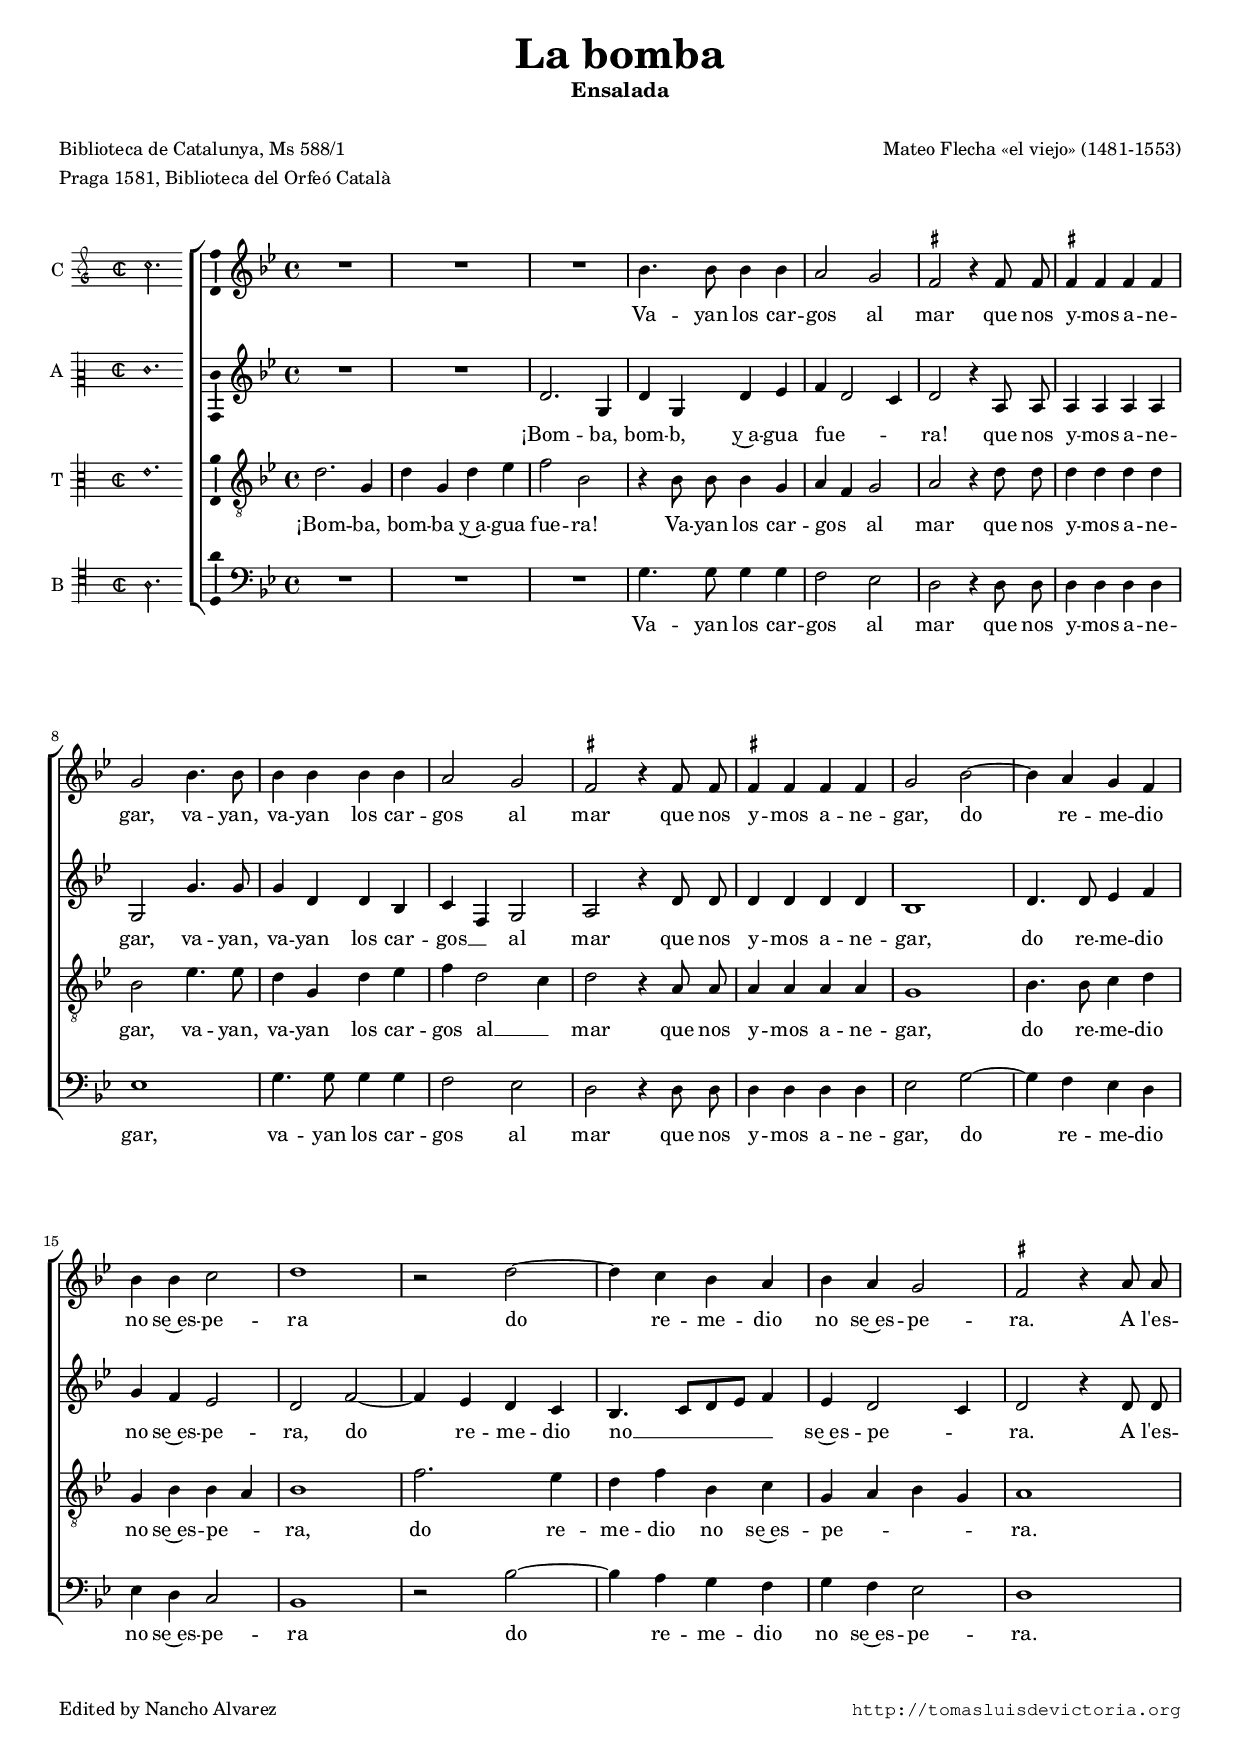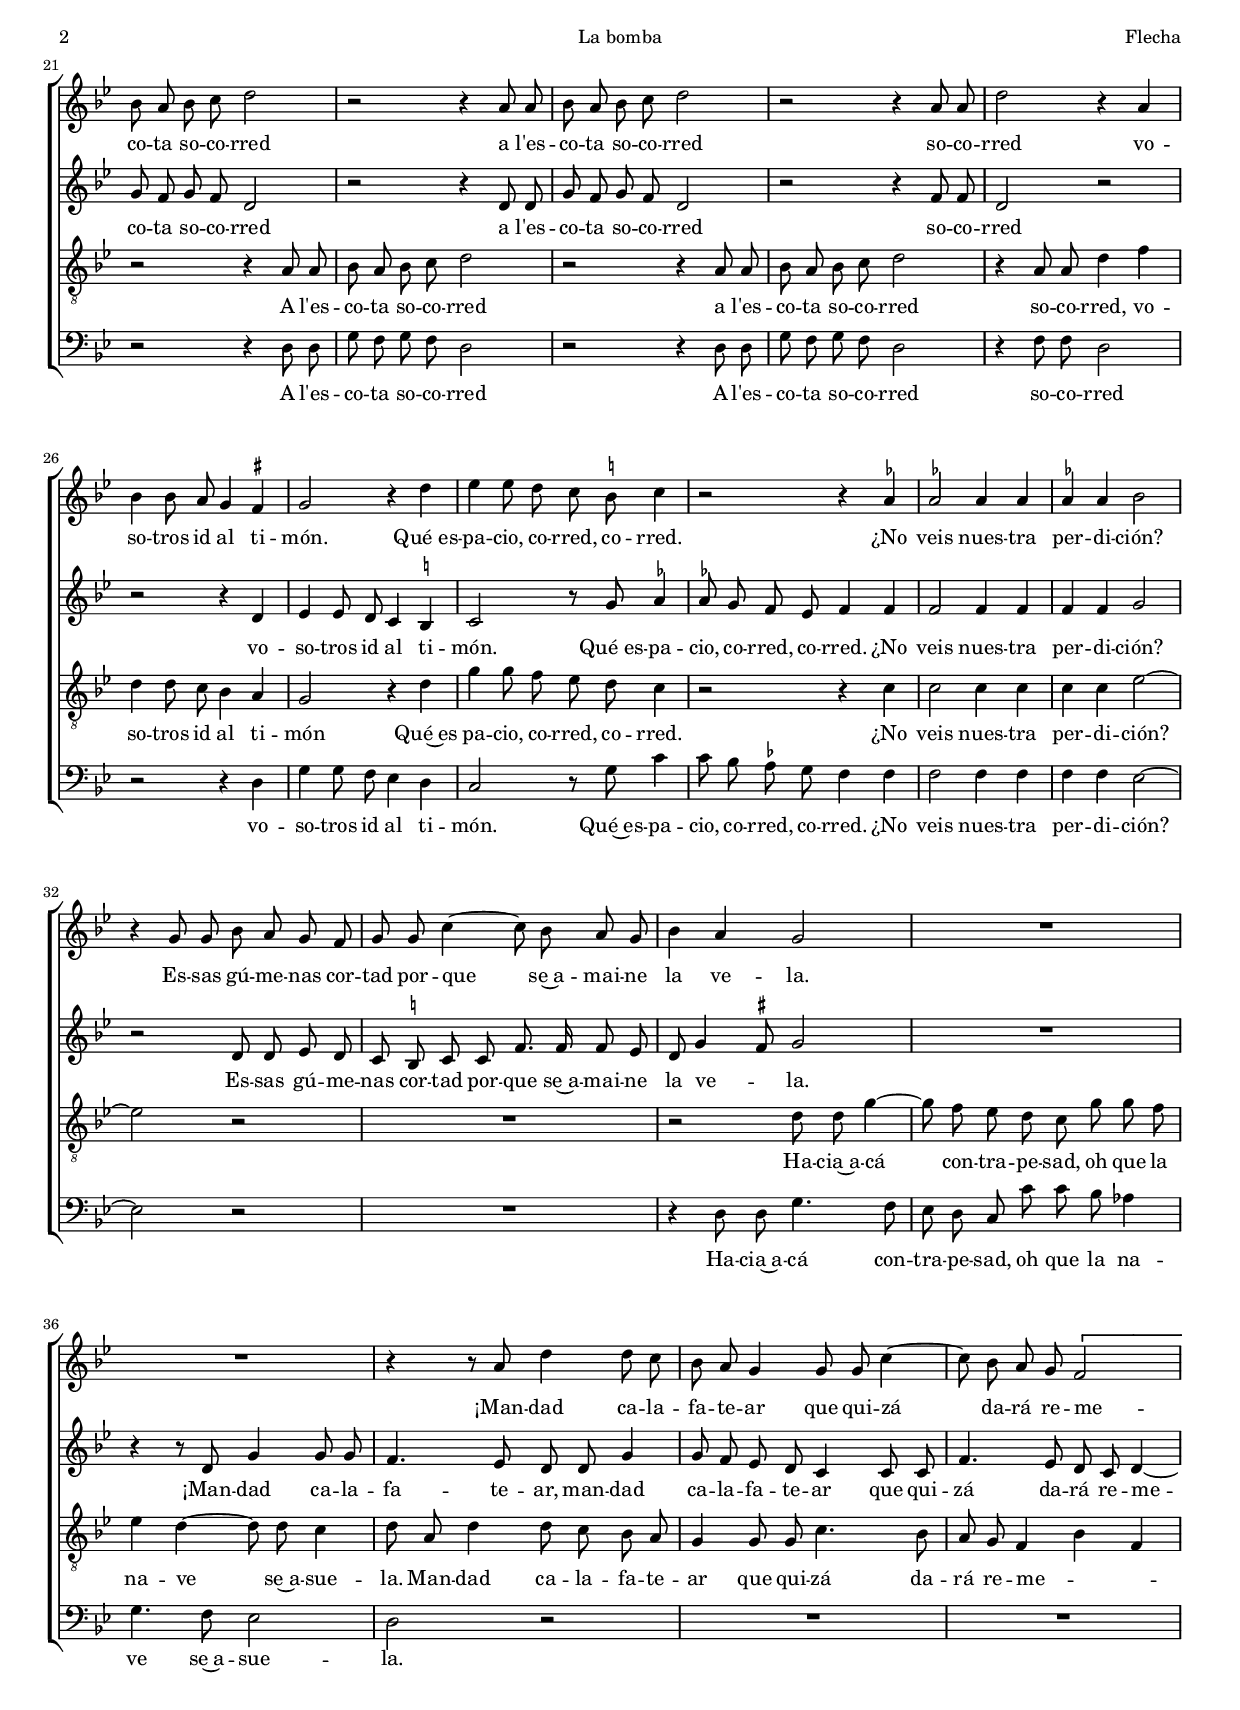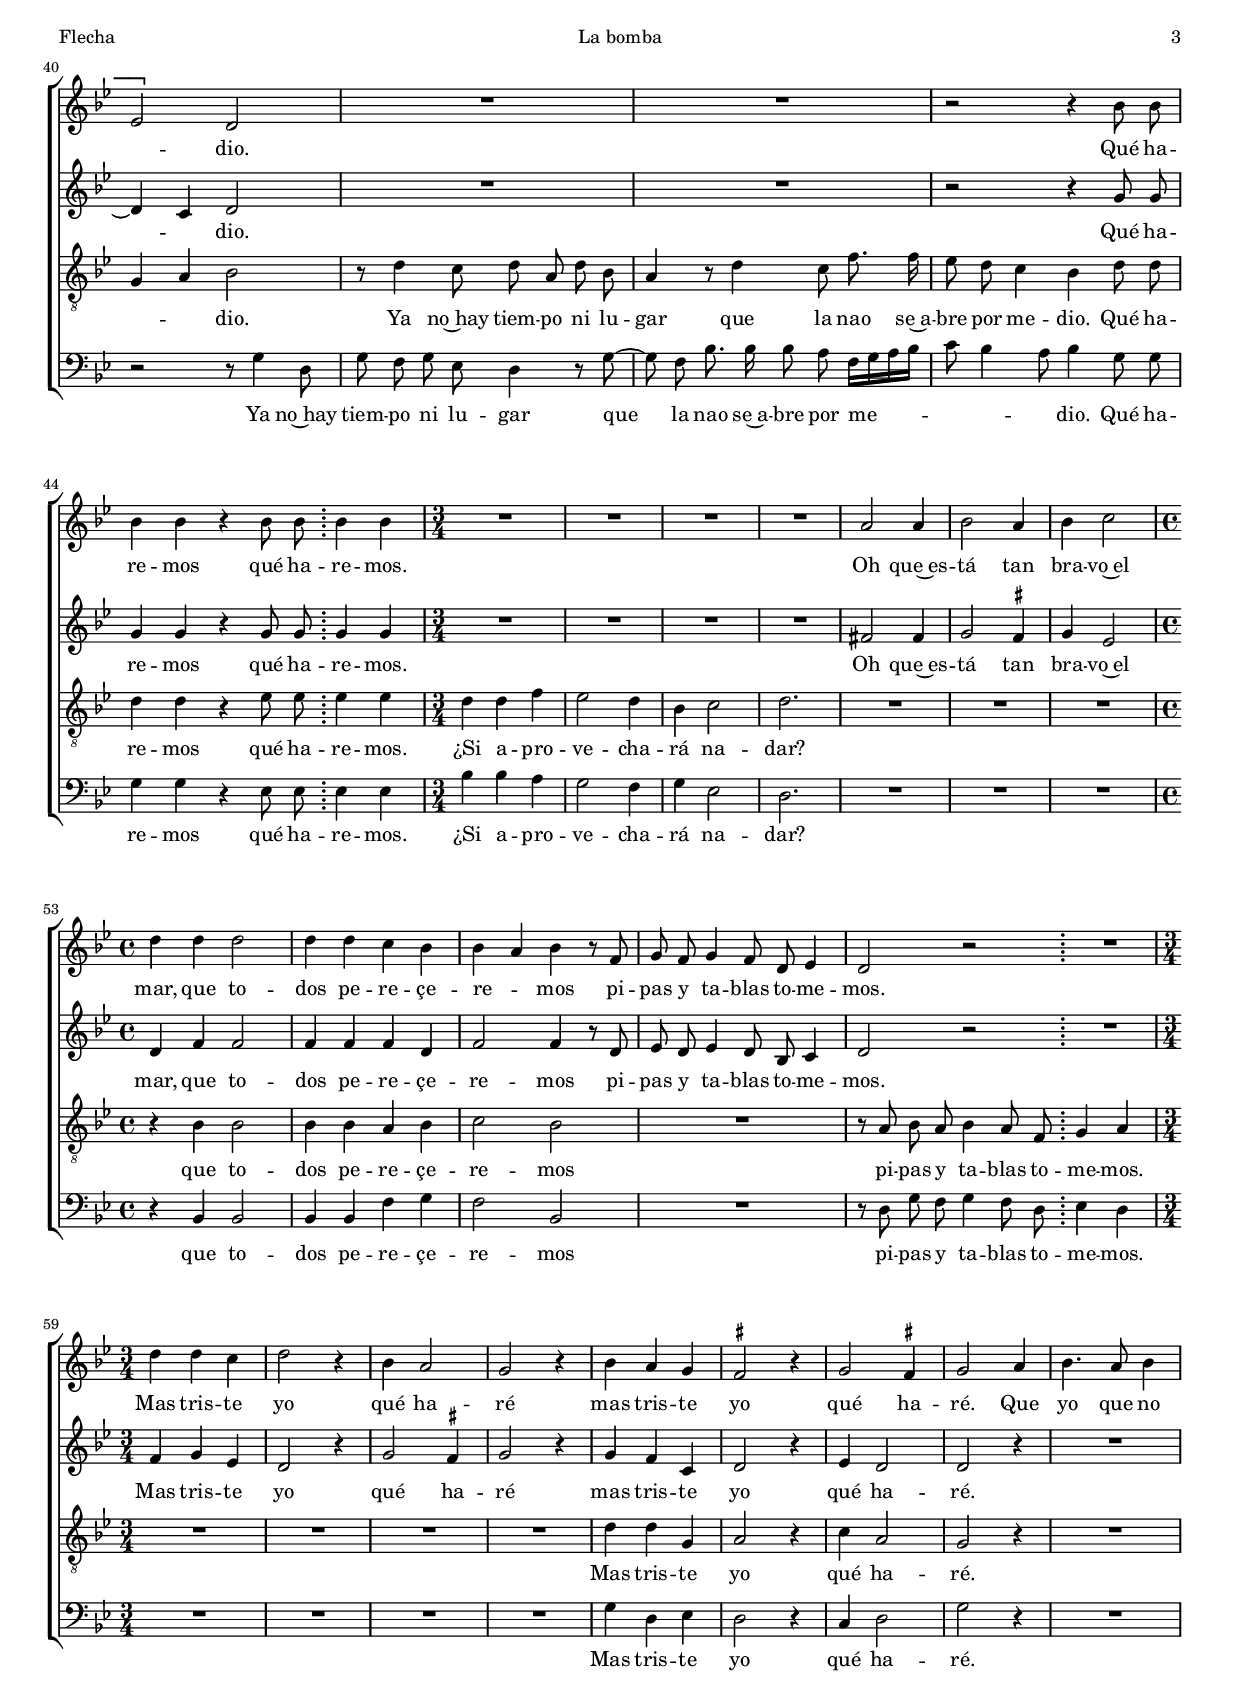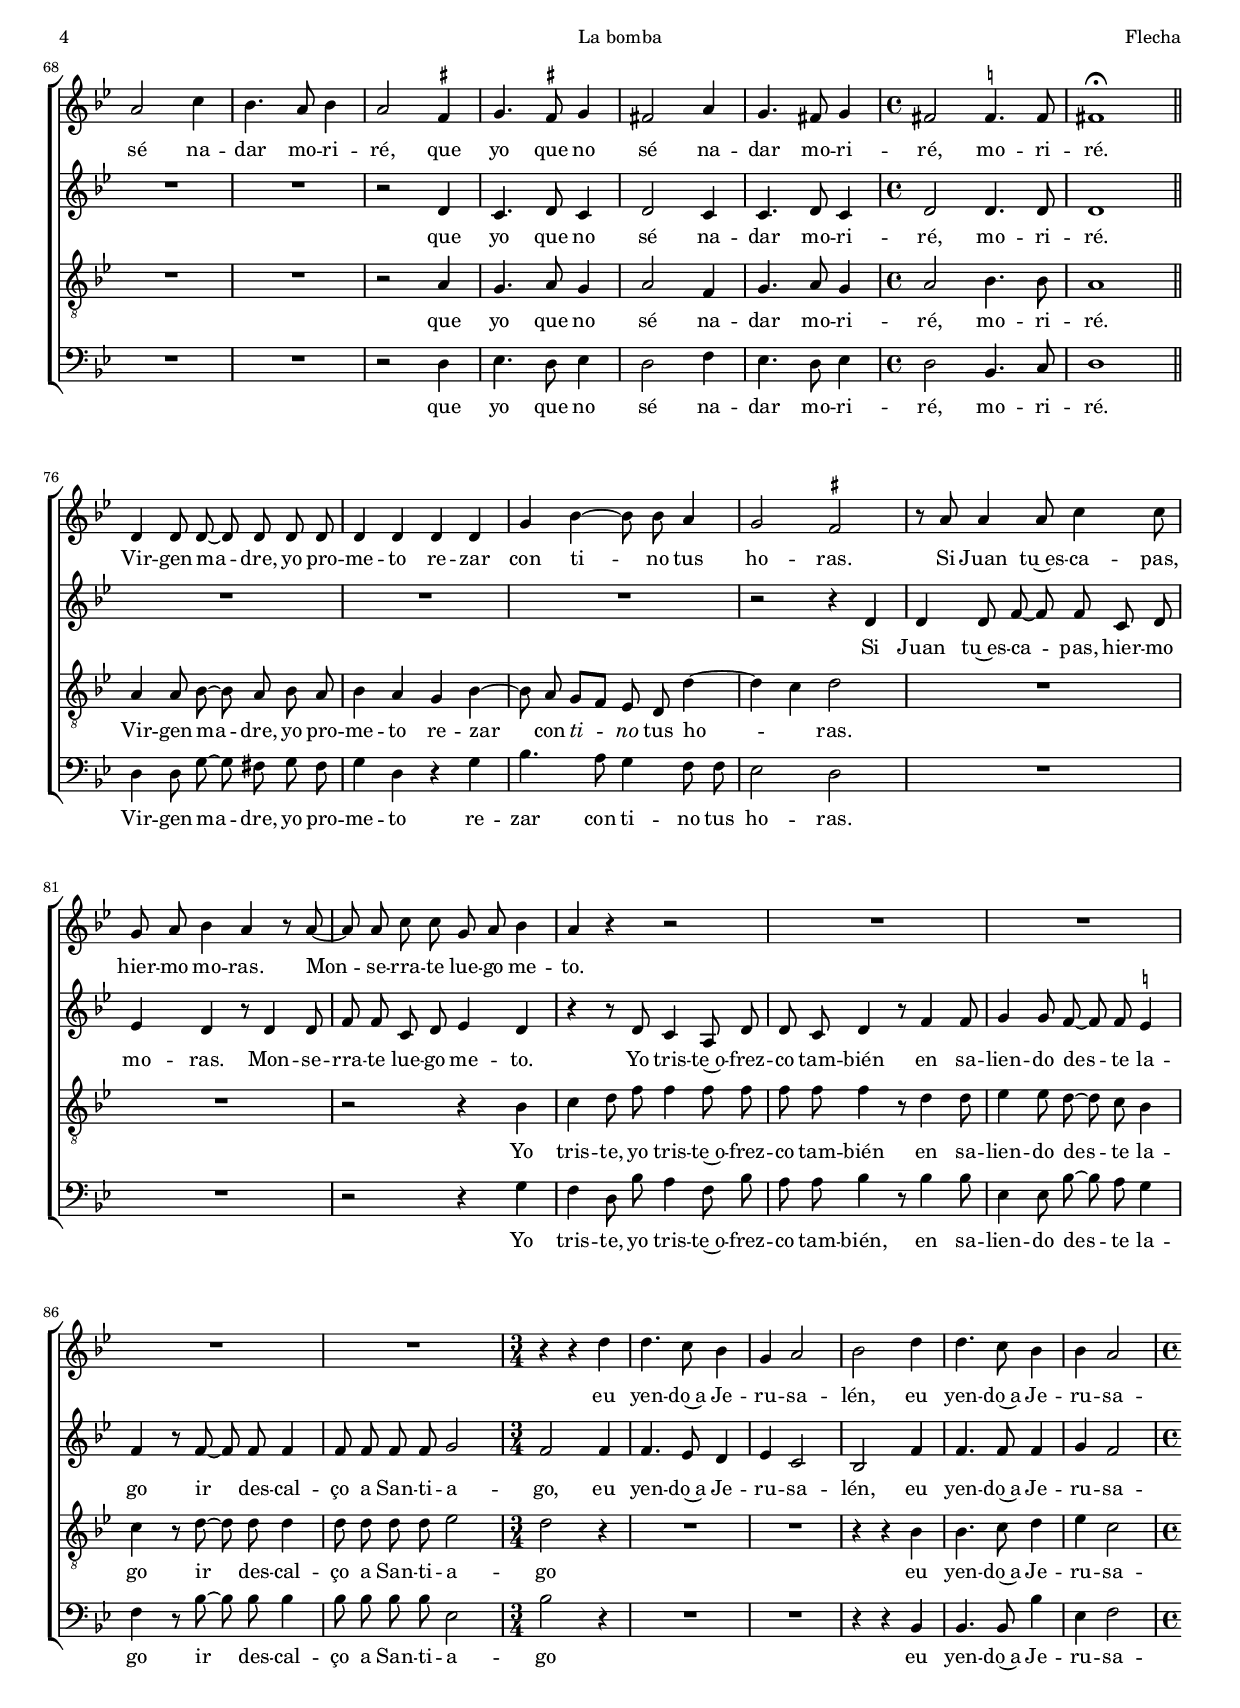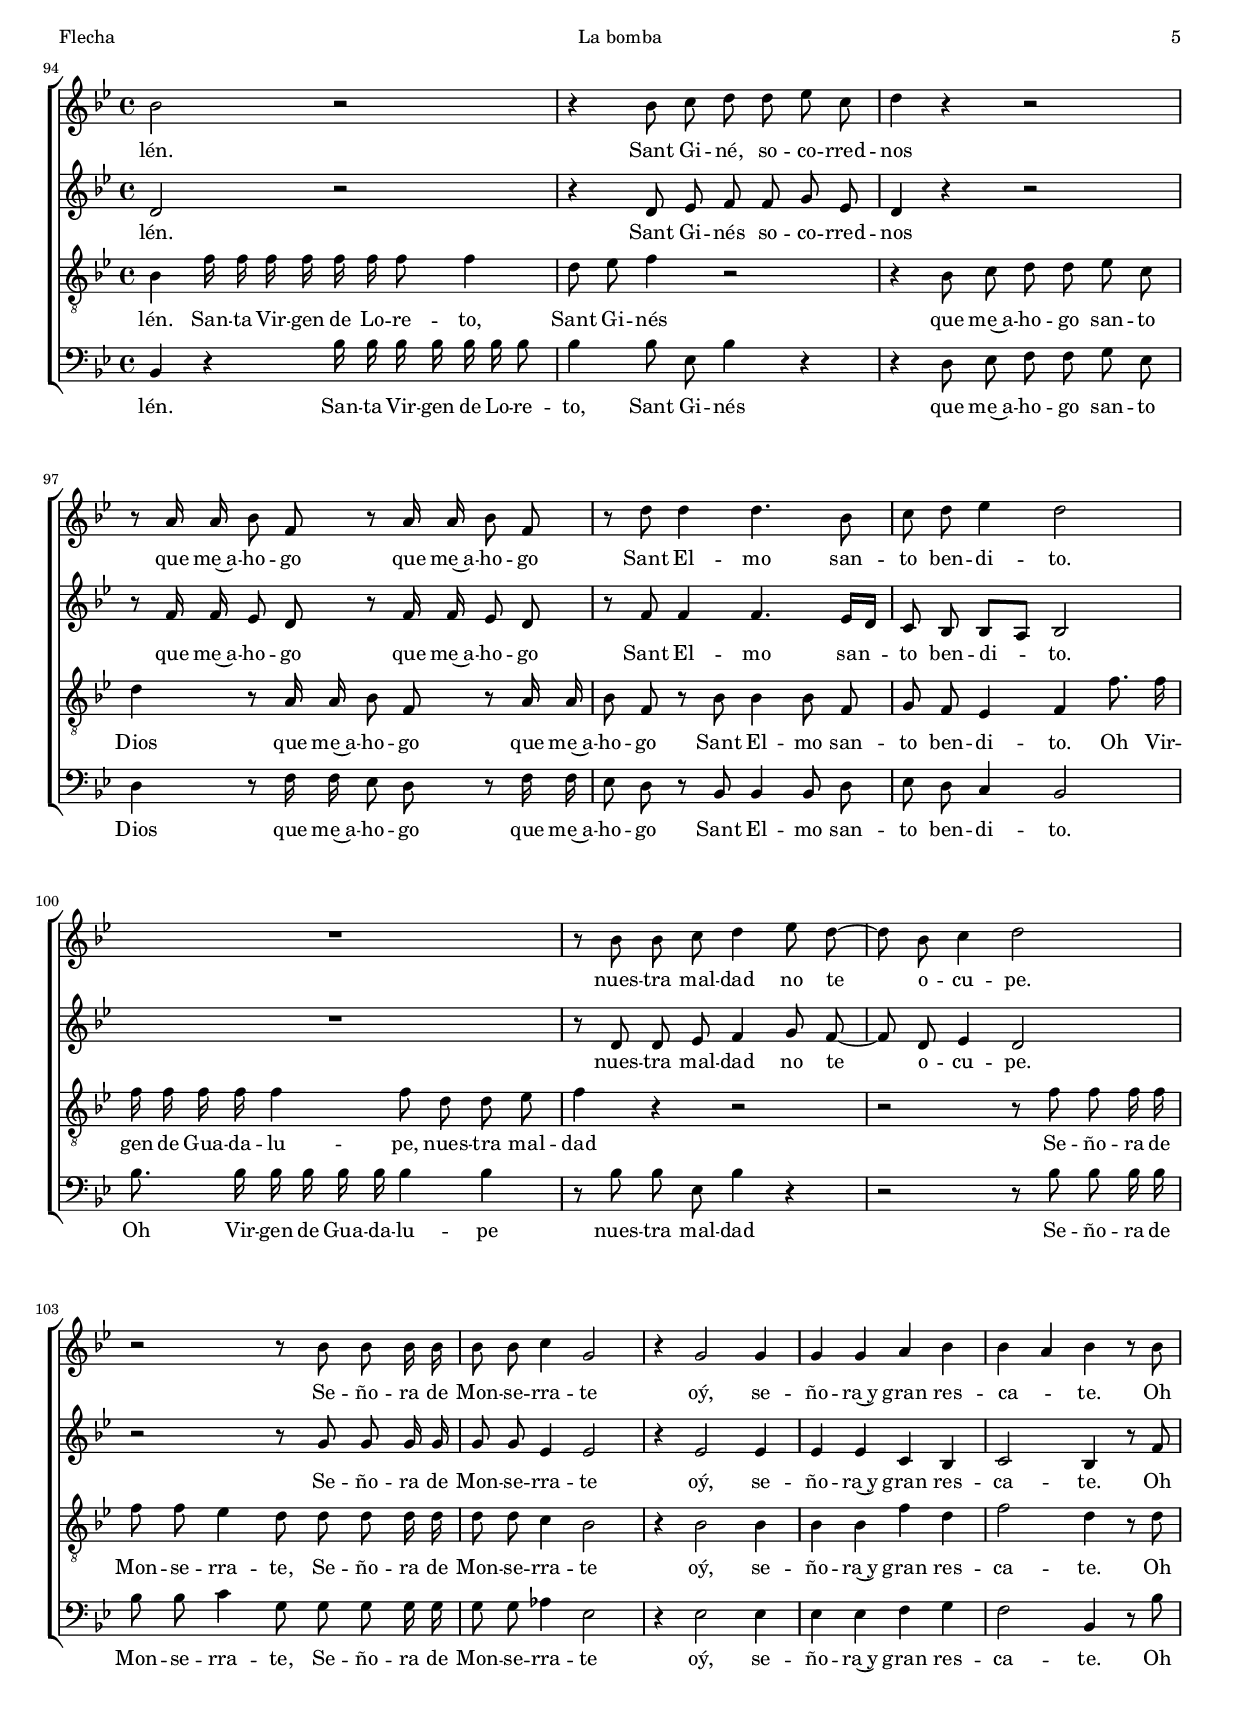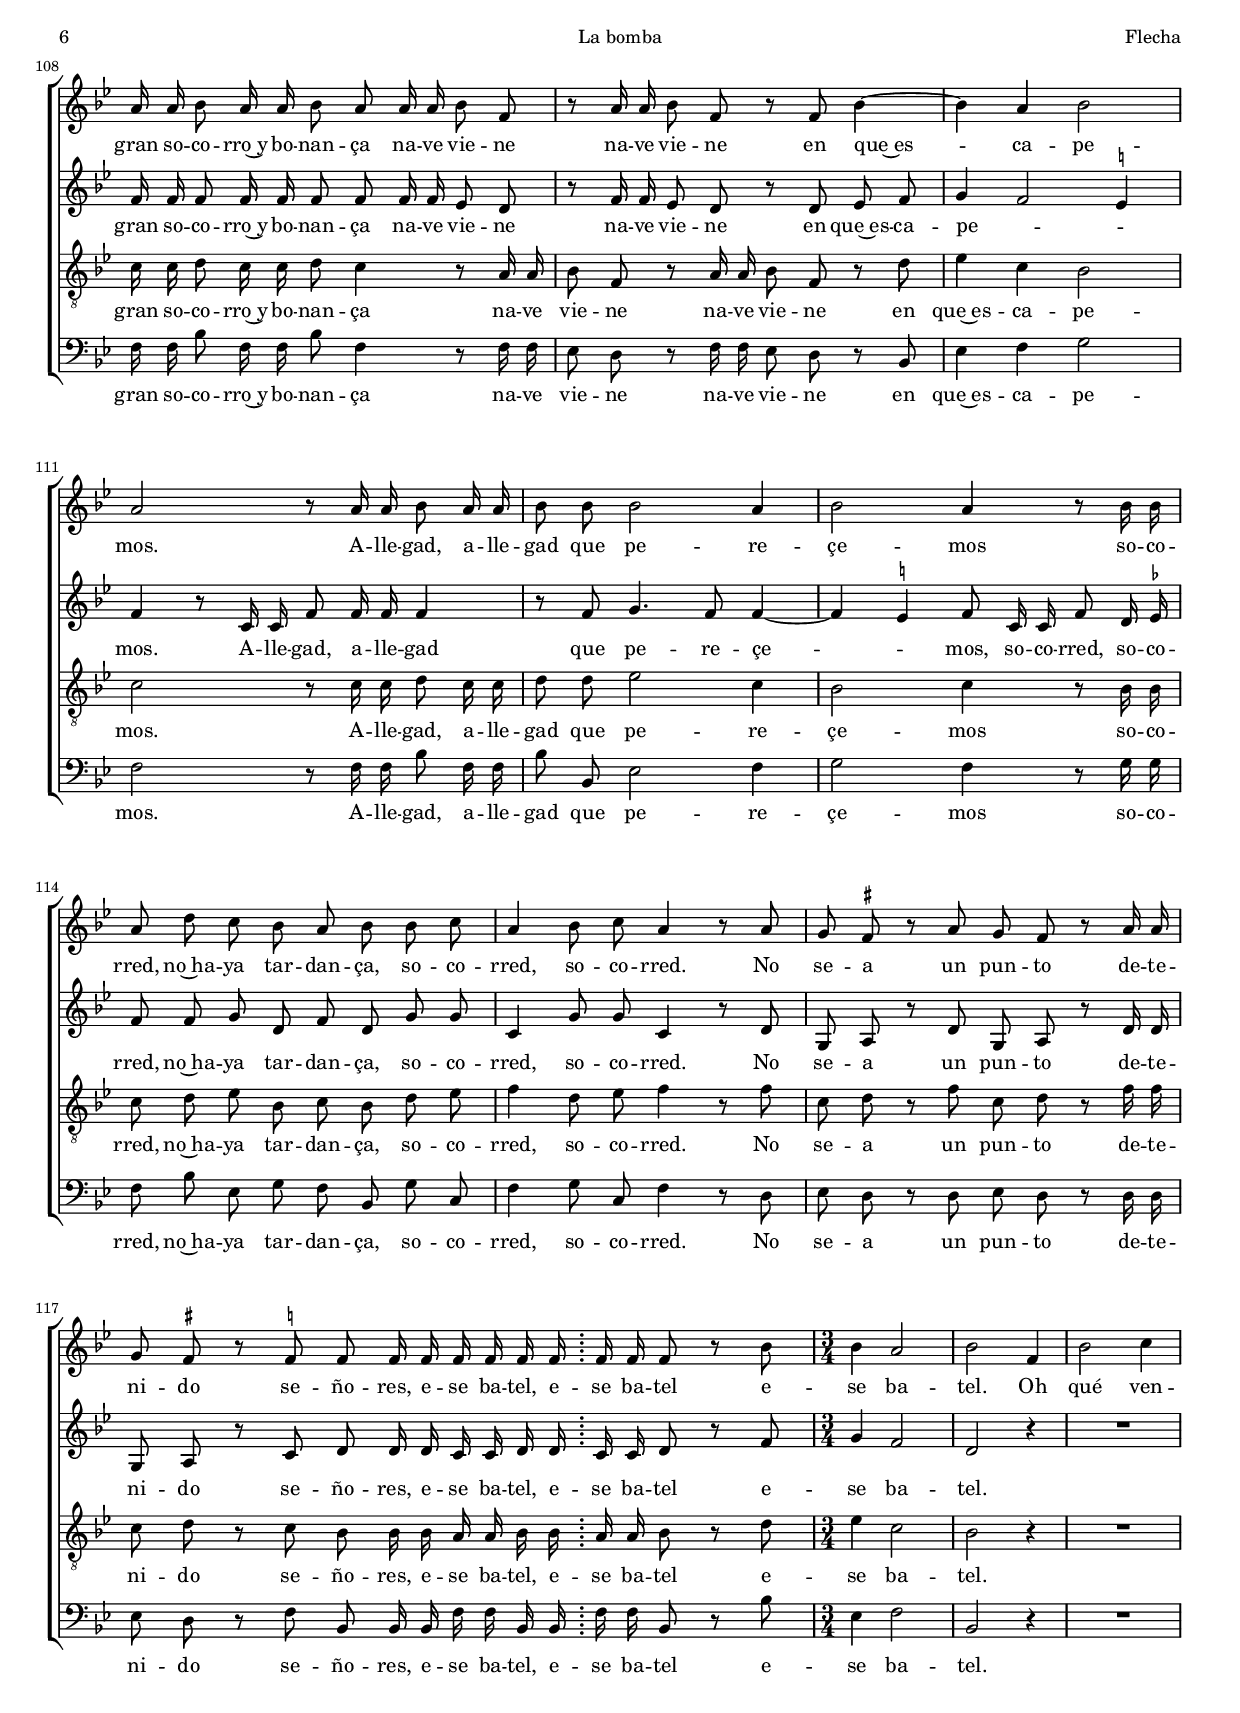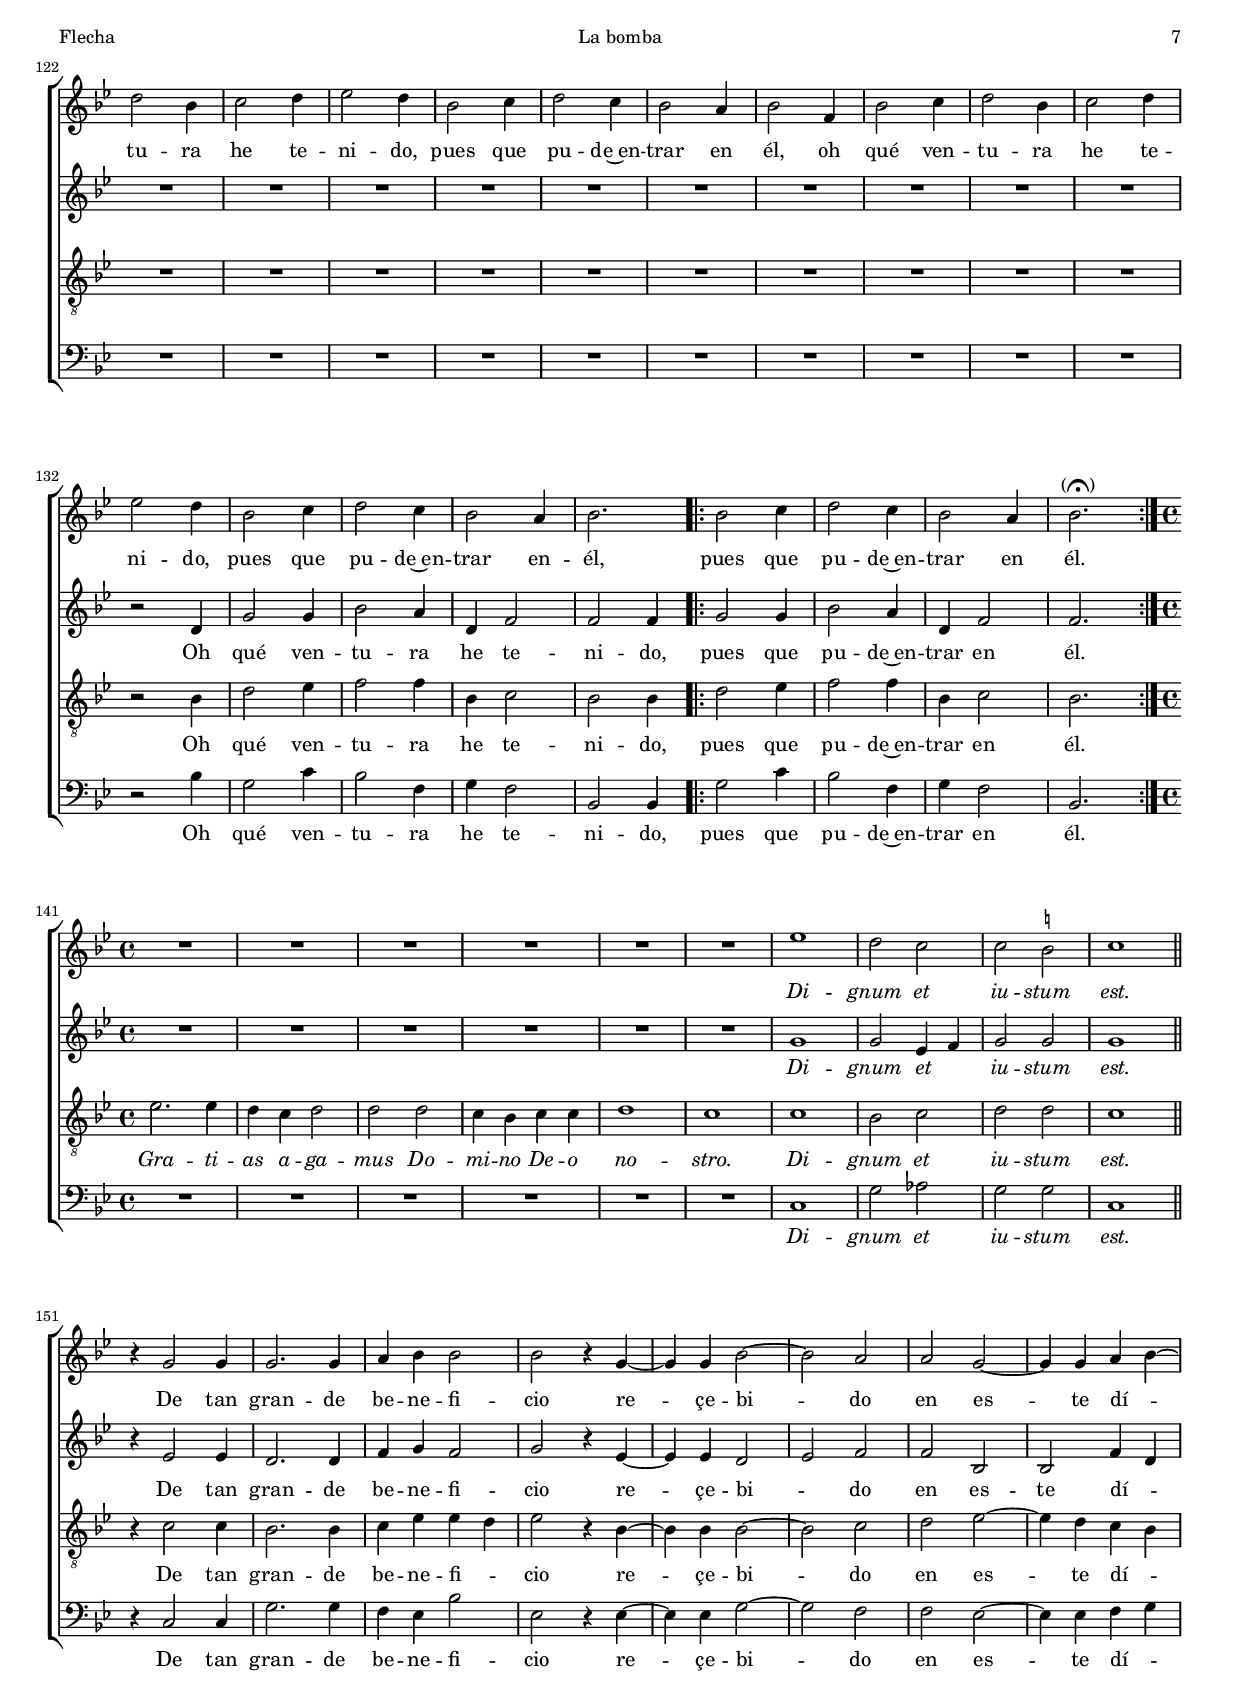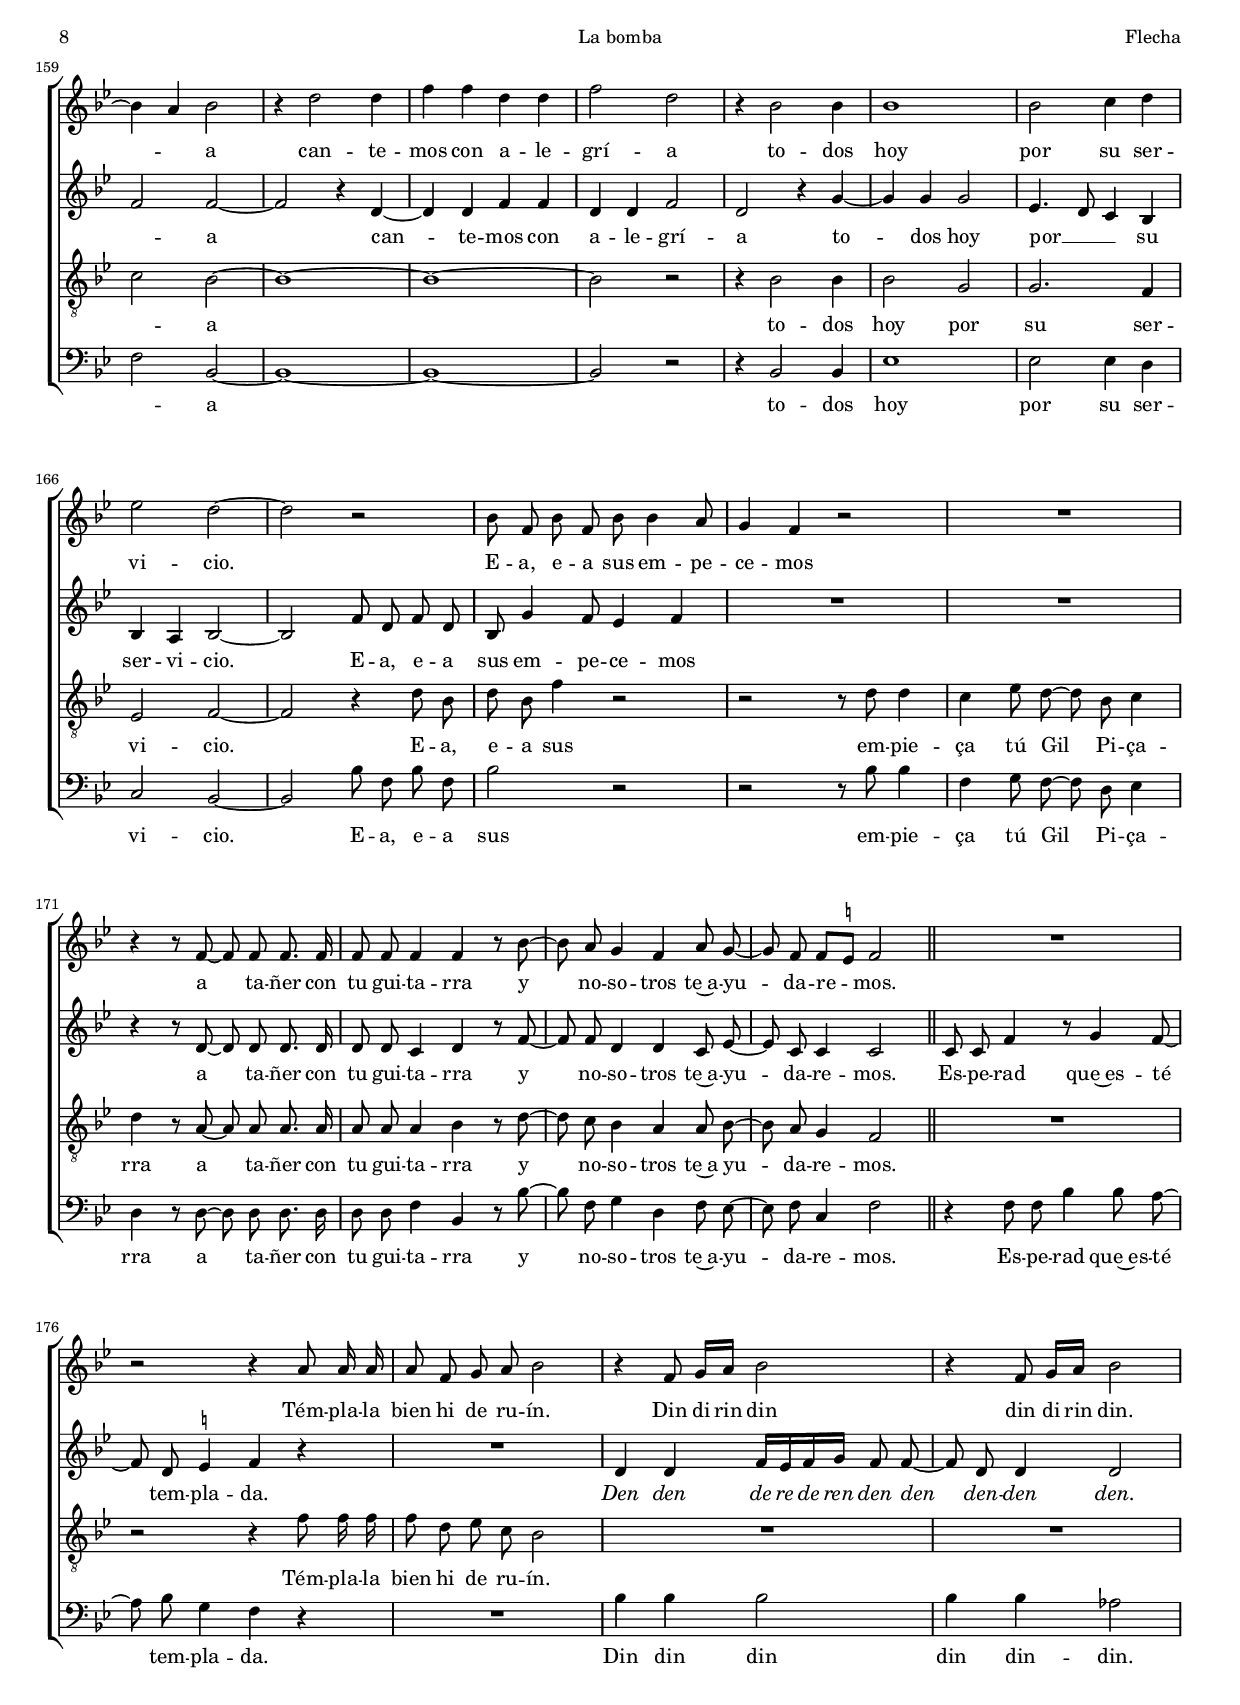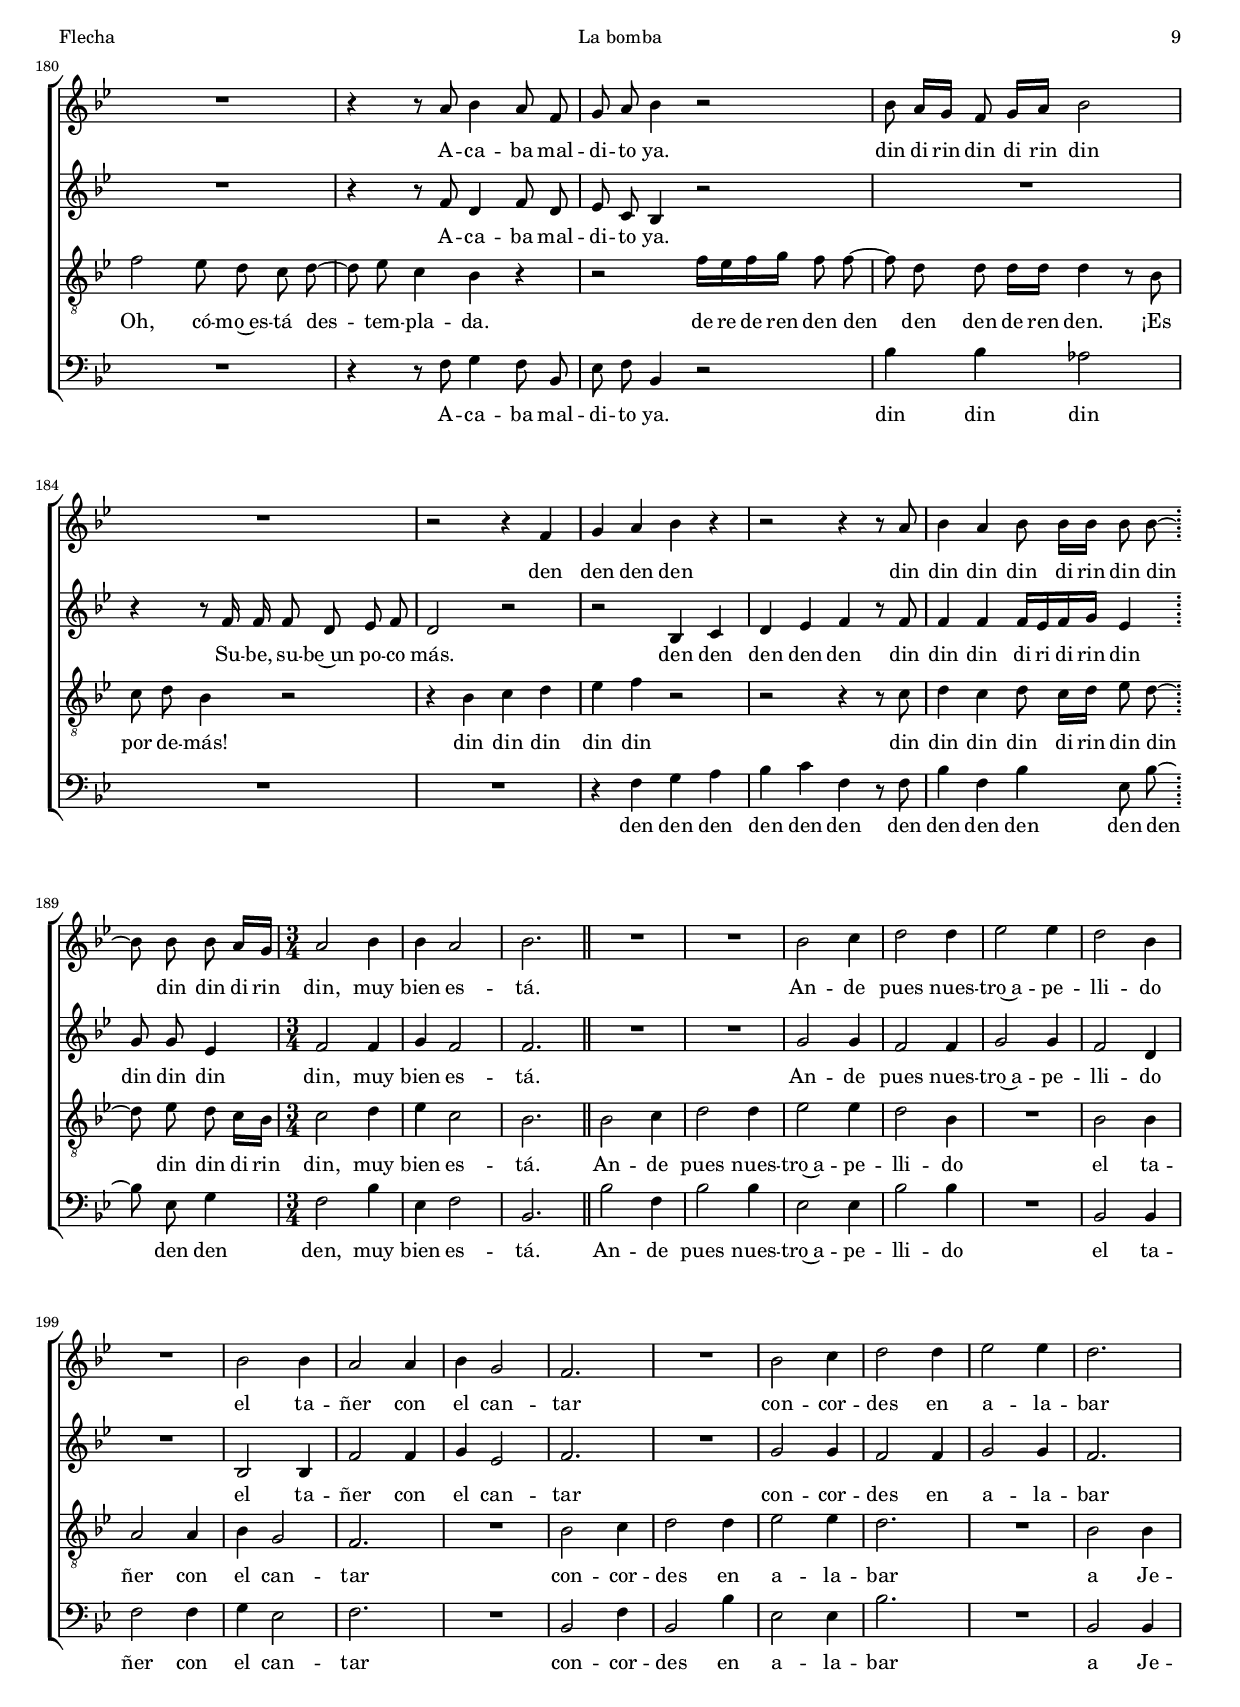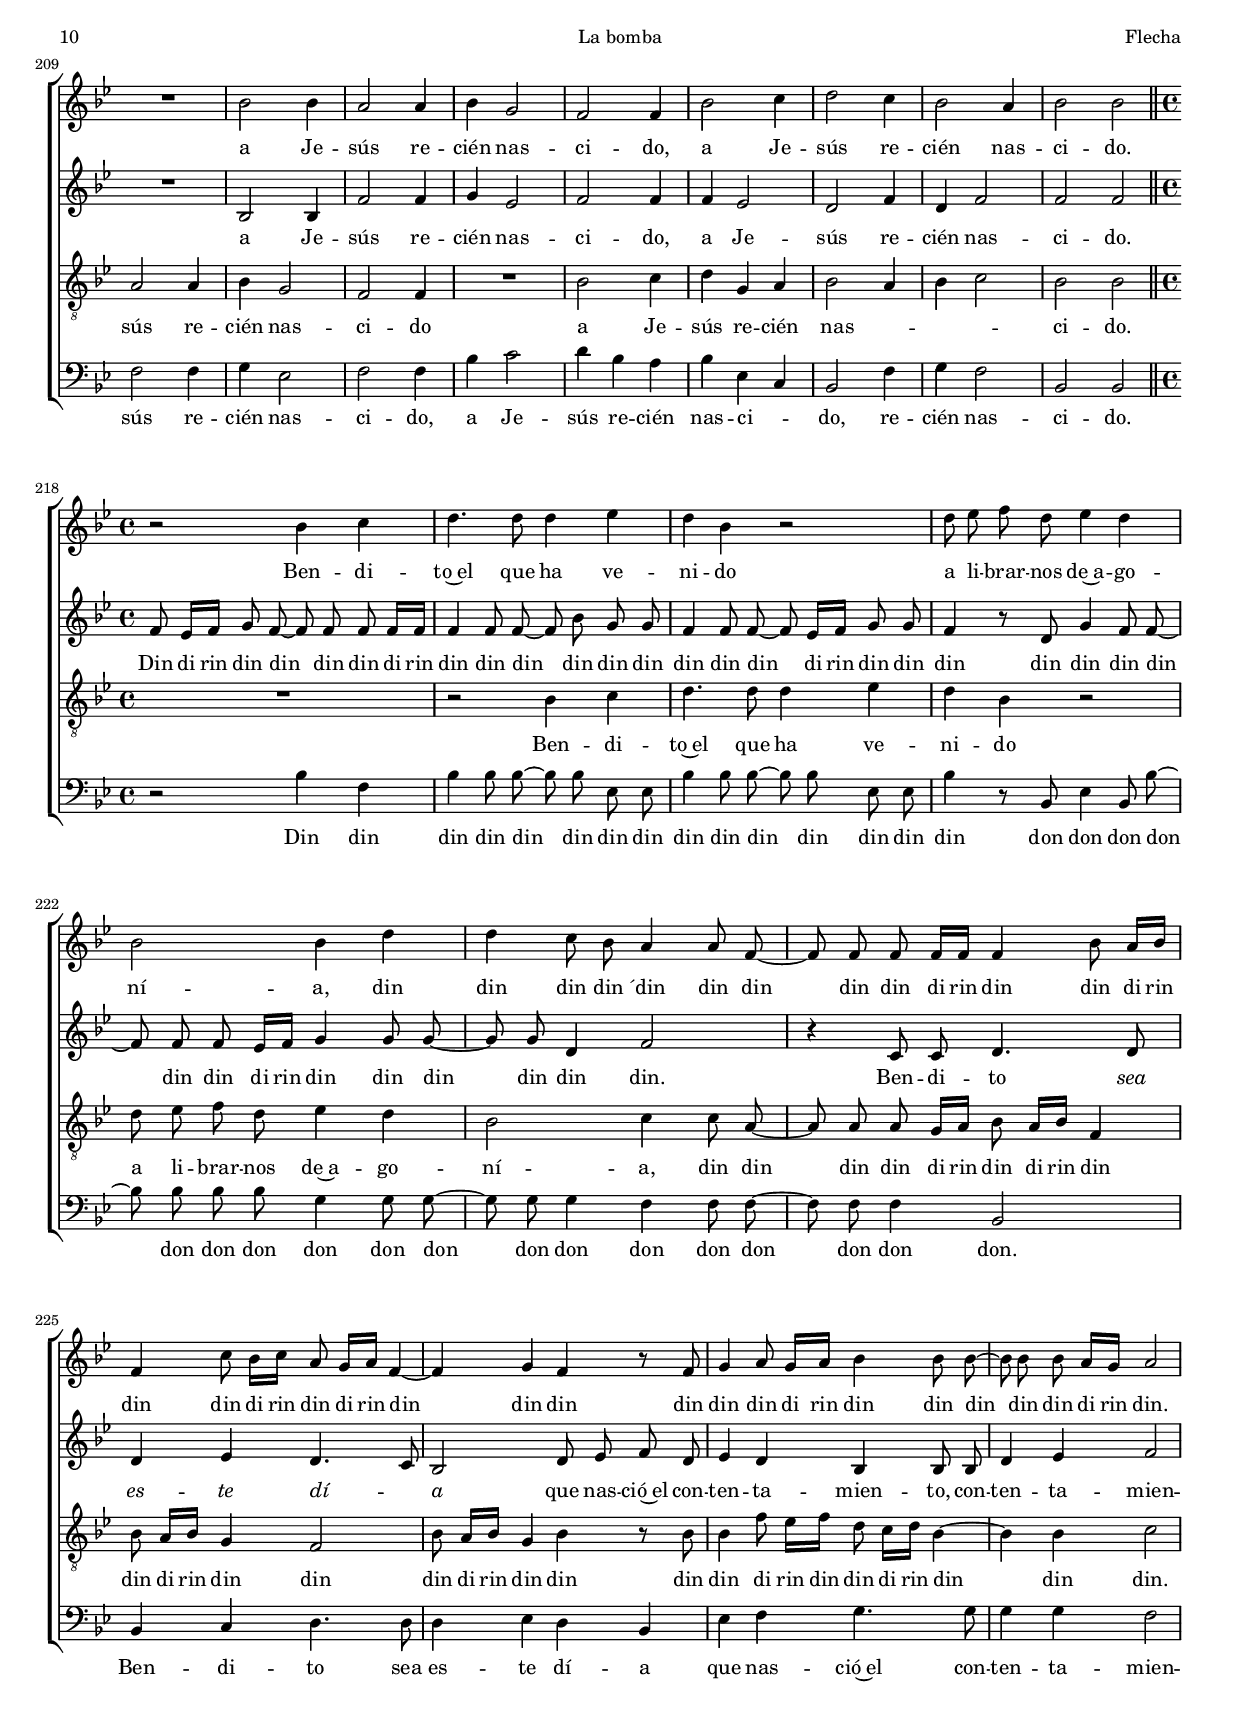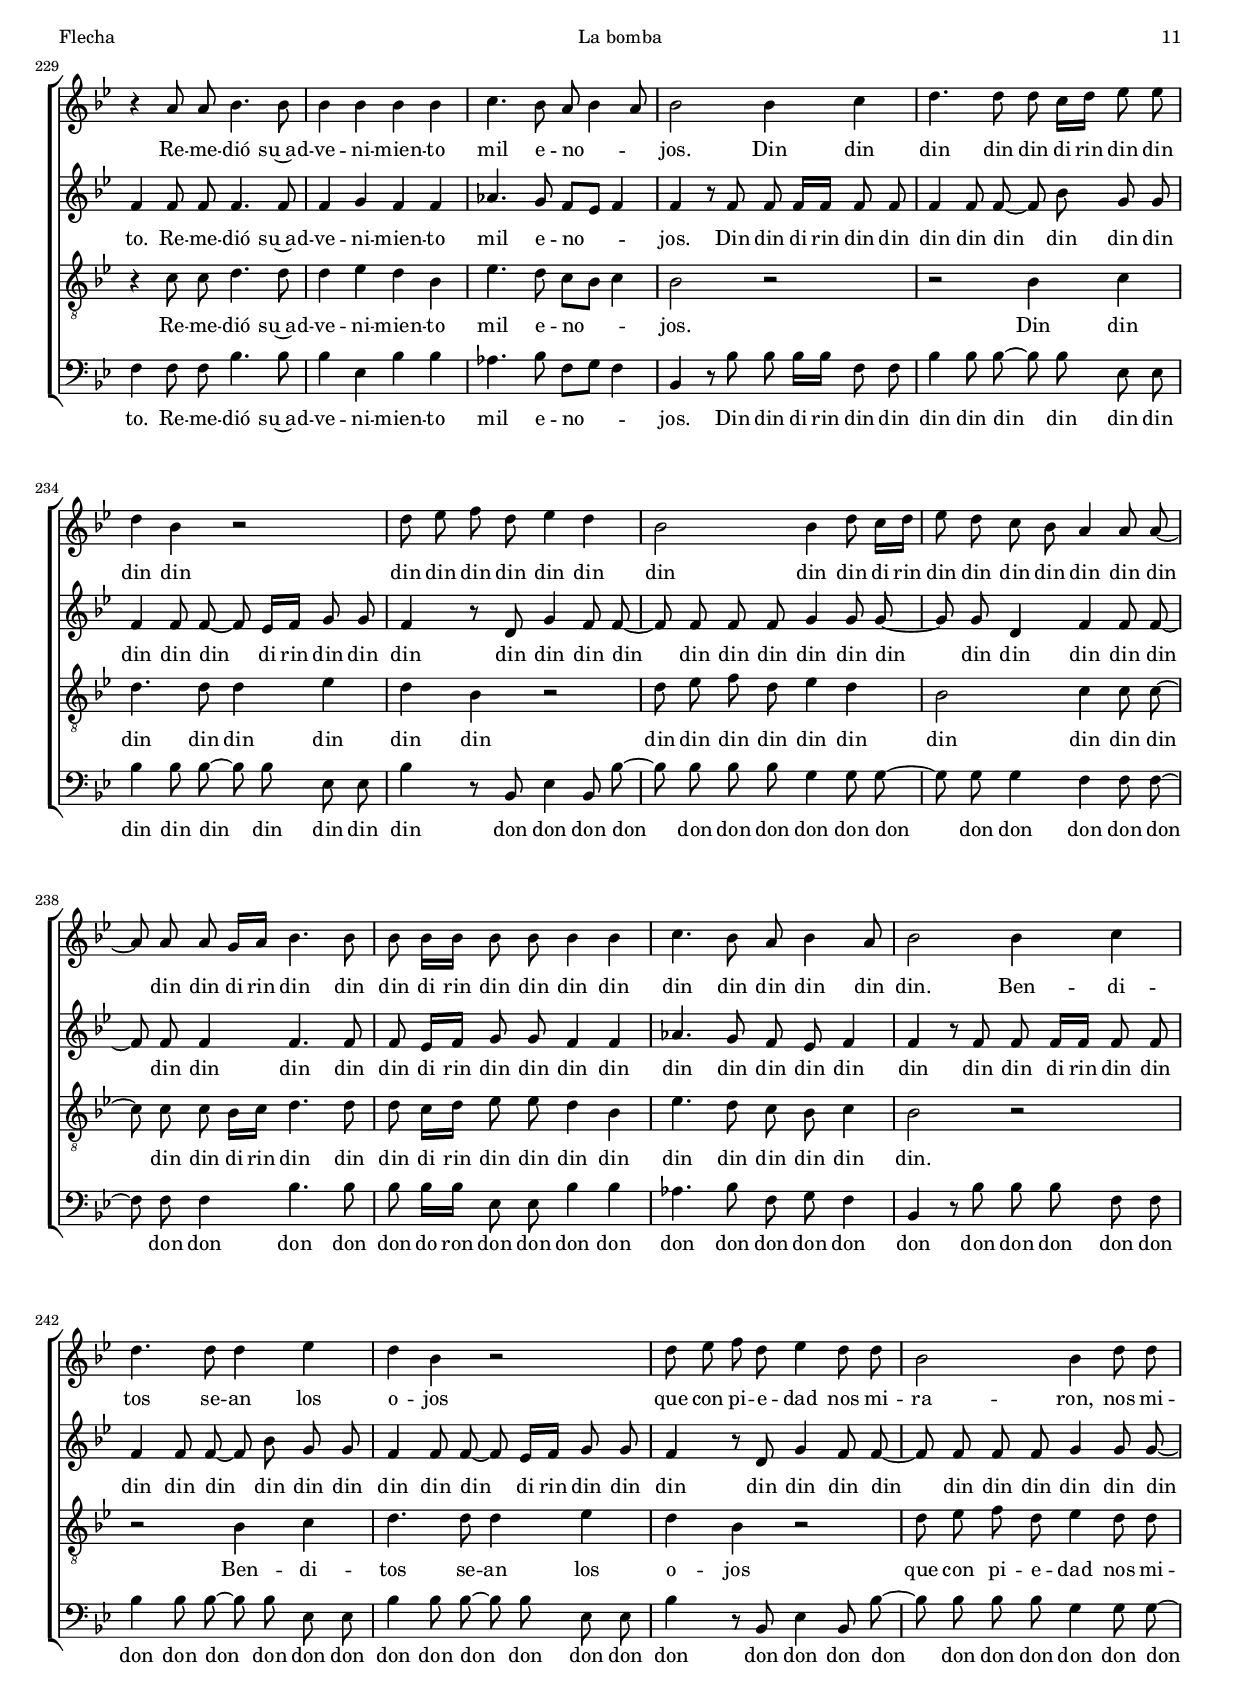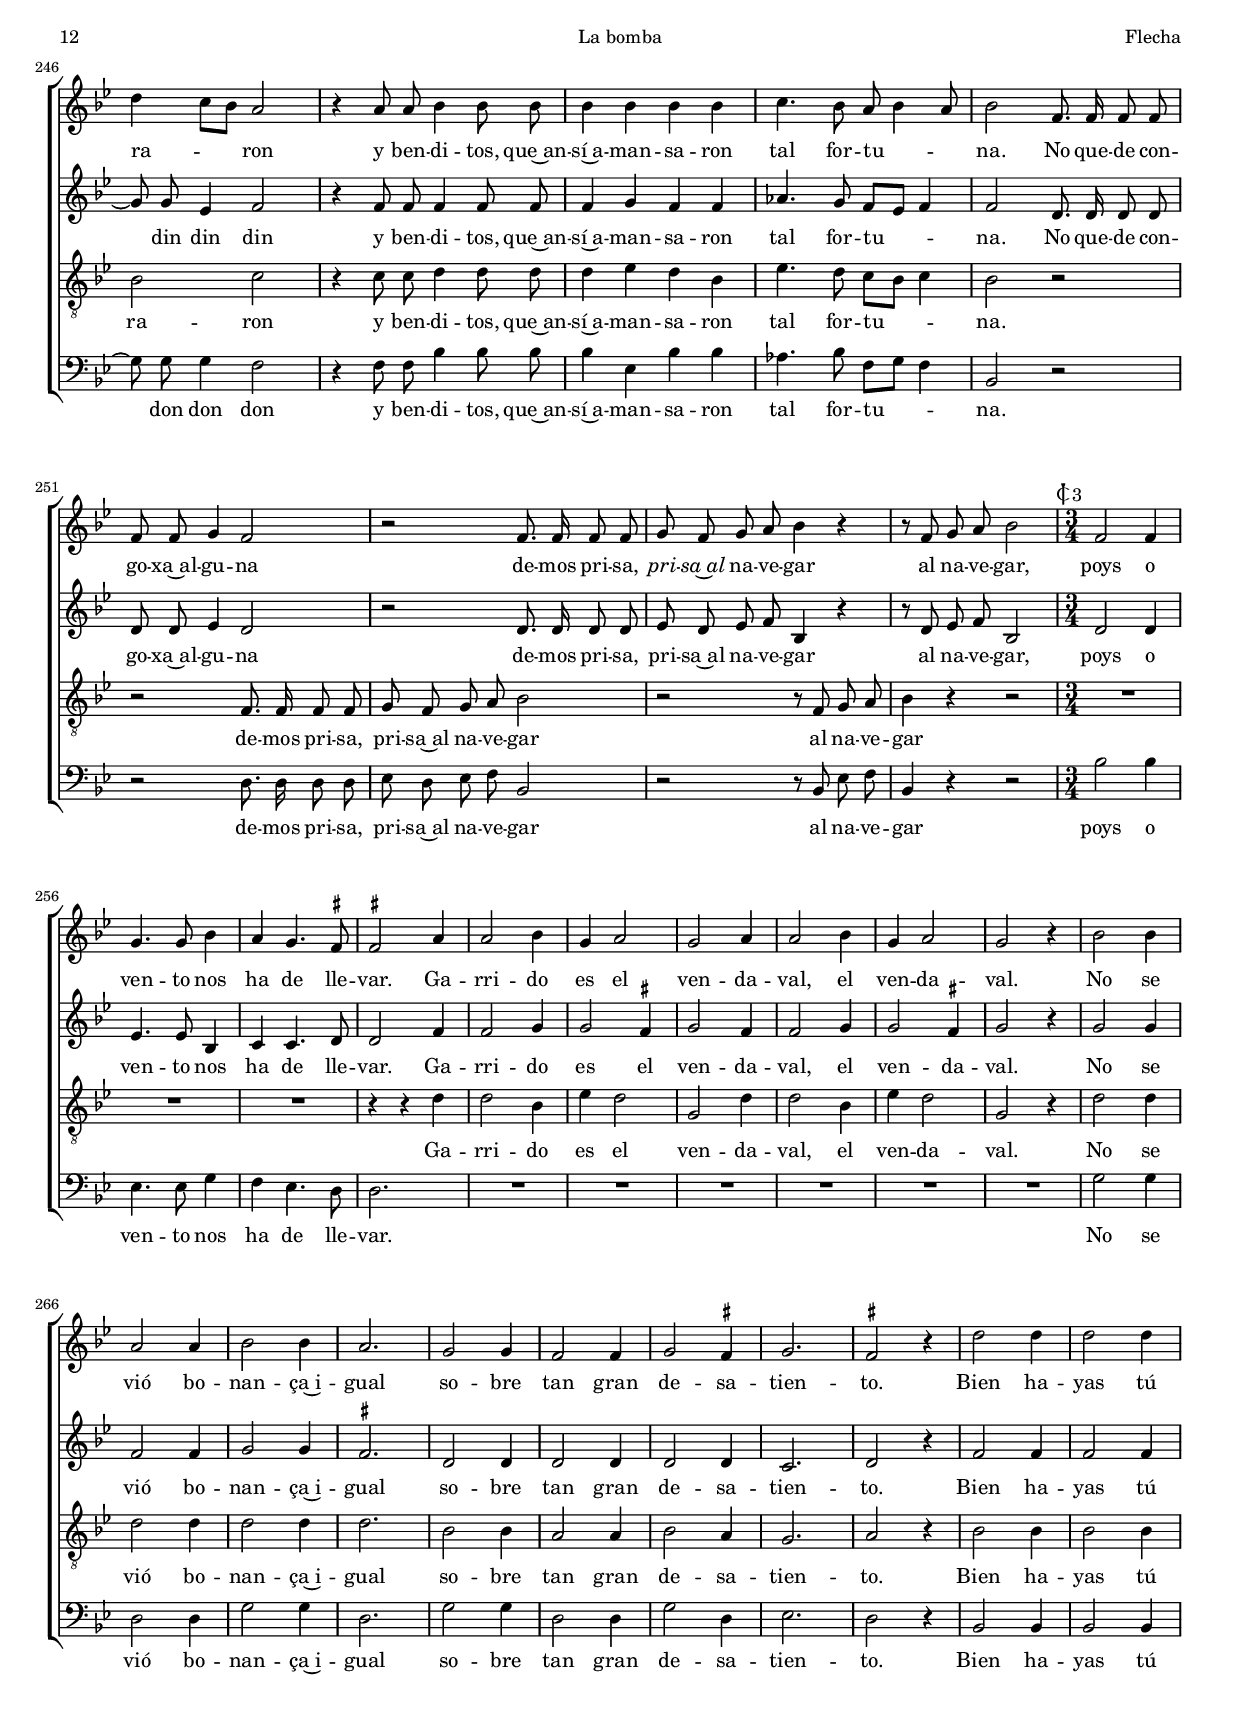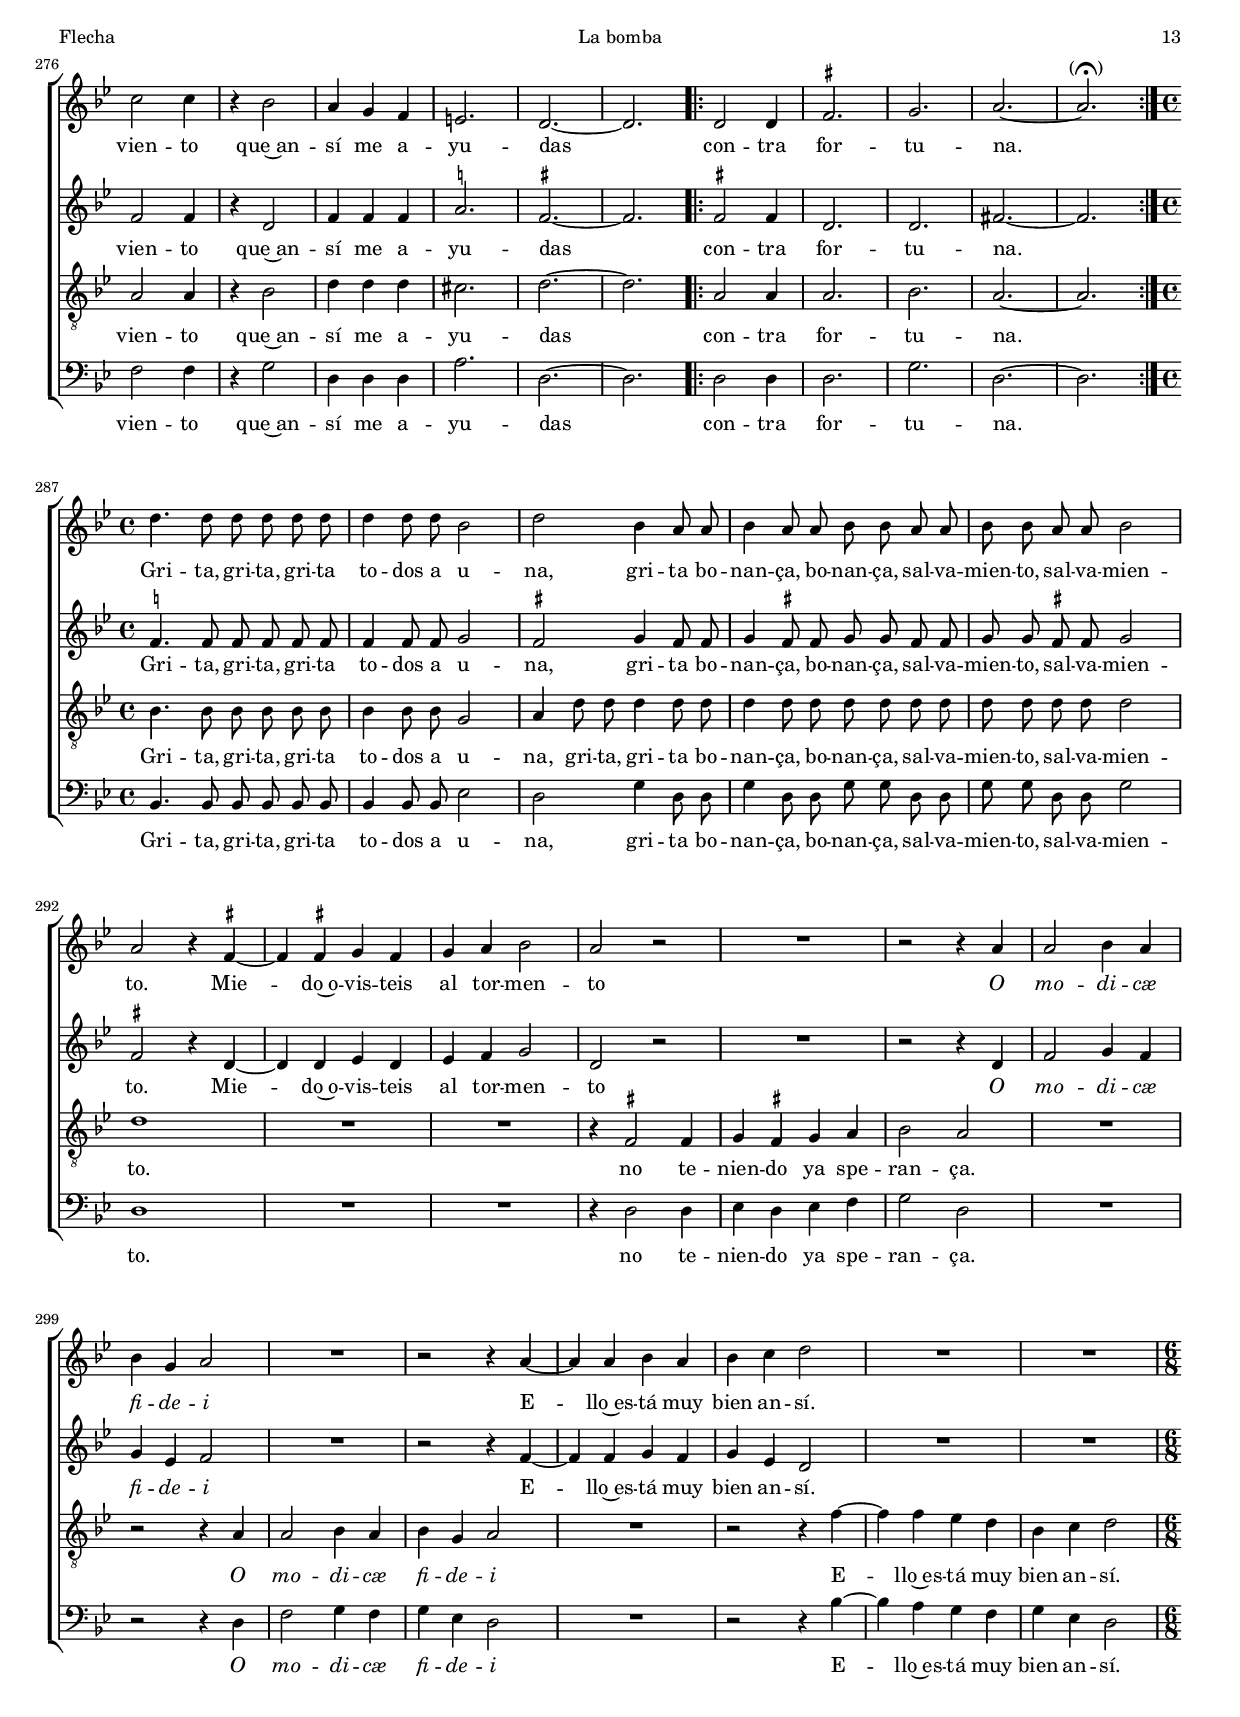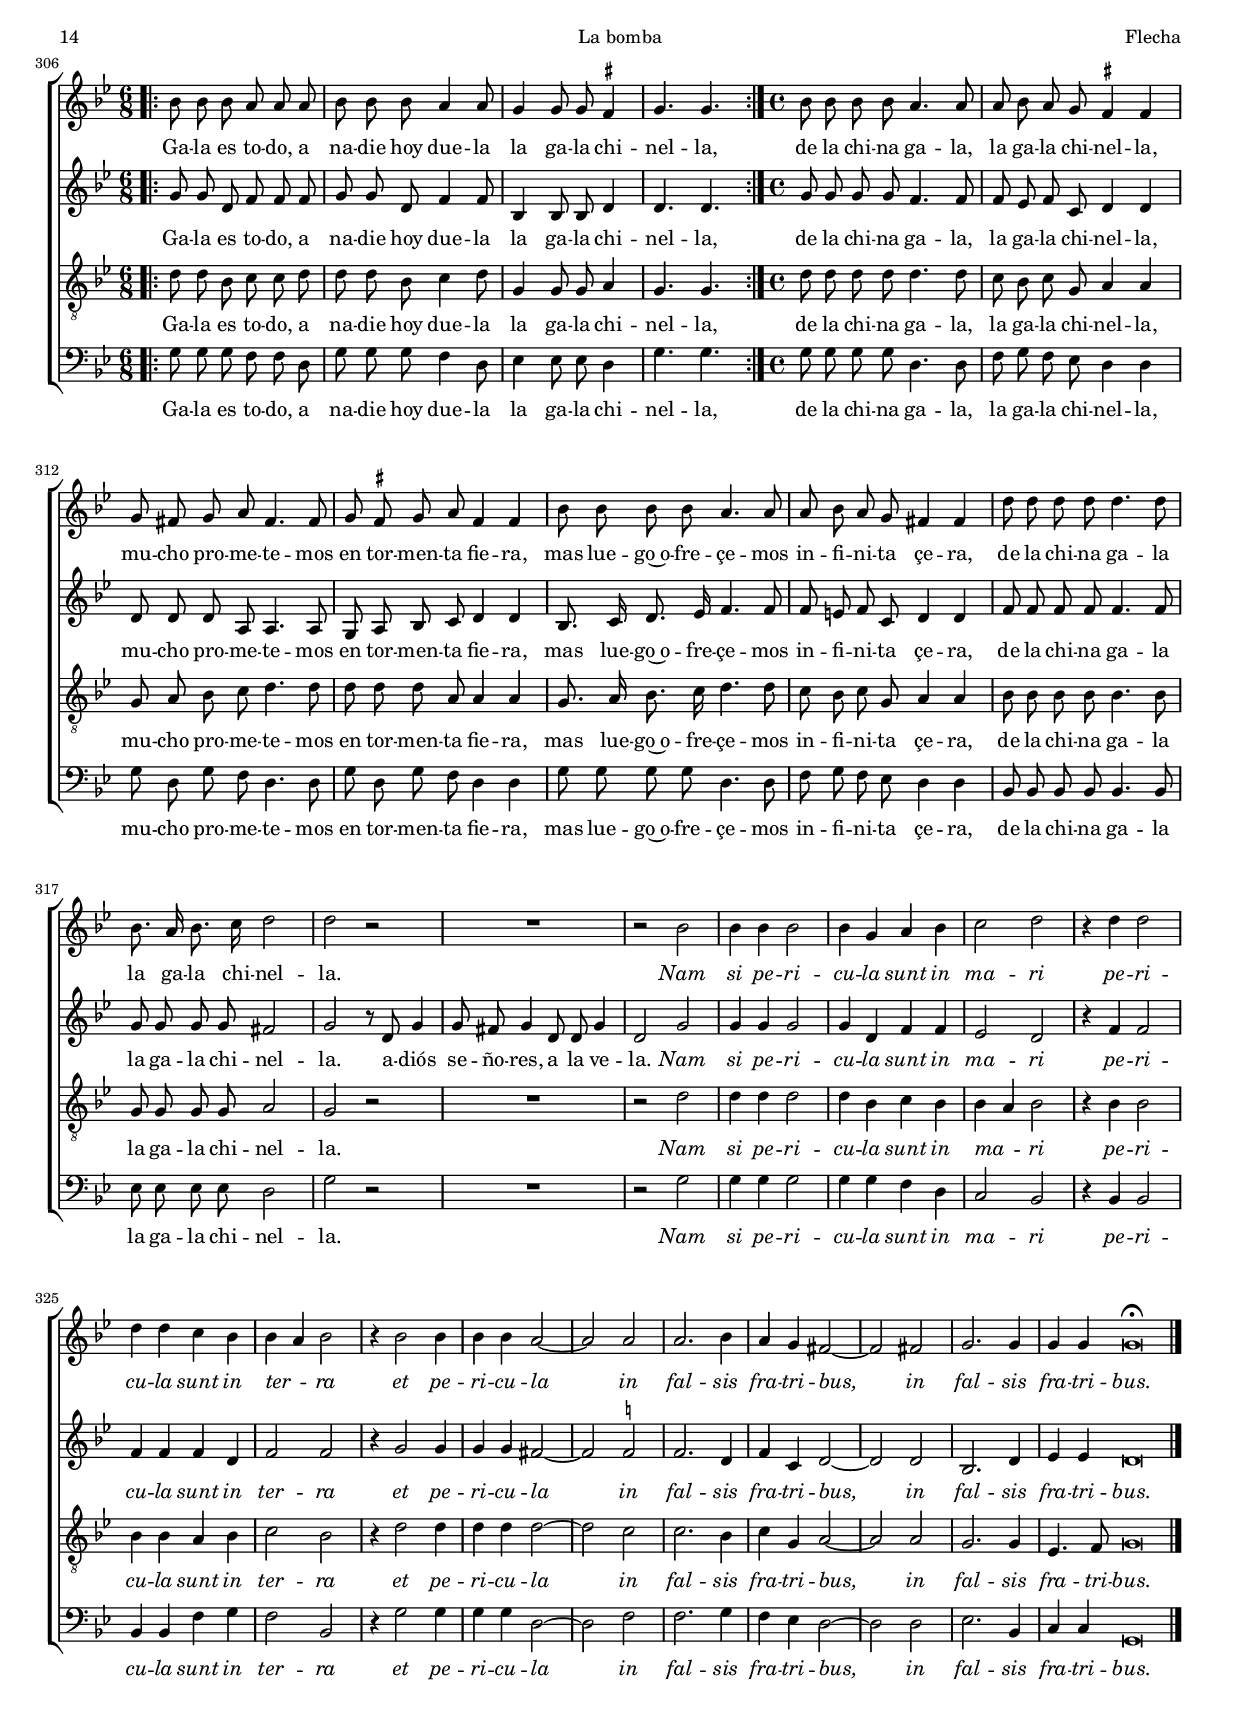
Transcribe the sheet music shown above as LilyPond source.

\version "2.24.0"

#(set-default-paper-size "a4")
#(set-global-staff-size 16.0)
#(ly:set-option 'point-and-click #f)
%mobile -s15.0 -i2.9

%%%%% TODO %%%%%%%%%
% cambiar los compases según el original
% Retocar el midi
% Añadir tempi en secciones

italicas=\override LyricText.font-shape = #'italic
rectas=\override LyricText.font-shape = #'upright
ss=\once \set suggestAccidentals = ##t
incipitwidth = 19
mtempo={\tempo 4 = 140}
mtempob={\tempo 4 = 50}
mt=#(define-music-function (offset) (number?) ; move lyric text
      #{ \once \override LyricText.X-offset = -$offset #})

htitle="La bomba"
hcomposer="Flecha"

\header {
	title=\markup{\fontsize #3 "La bomba"}
	subtitle="Ensalada"
	subsubtitle=\markup{\null \vspace #1 }
	composer="Mateo Flecha «el viejo» (1481-1553)"
        pdfauthor=\composer
	%opus="(-)"
	poet=\markup{\column{"Biblioteca de Catalunya, Ms 588/1" "Praga 1581, Biblioteca del Orfeó Català"}}
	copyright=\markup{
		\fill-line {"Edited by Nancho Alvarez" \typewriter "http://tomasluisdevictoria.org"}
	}
%	tagline=""
}


%%%%%%%%%%%%%%%%%%%%%%%%%%%%%%%%%%%%%%%%%%%%%%%%%%%%%%%%%%%%%%%%%%%%%%%%%%%%%5

global={
  \key a \minor \time 4/4  \skip 1*44
                        \once \override Score.TimeSignature.stencil = ##f
                        \time 2/4 \bar ";" \skip 1*2/4*1
                        \time 3/4
			\skip 1*3/4*7 \time 4/4
			\skip 1*5
			\once \override Score.TimeSignature.stencil = ##f
			\time 2/4 \bar ";" \skip 1*2/4*1
			\time 3/4
			\skip 1*3/4*15 \time 4/4
			\skip 1*2 \bar "||" 
			\skip 1*12 \time 3/4
			\skip 1*3/4*6 \time 4/4
			\skip 1*24
			\once \override Score.TimeSignature.stencil = ##f
			\time 2/4 \bar ";" \skip 1*2/4*1
			\time 3/4 
			\skip 1*3/4*18 \bar ".|:-|" \skip 1*3/4*4 \bar ":|." \time 4/4 
			\skip 1*10 \bar "||" 
			\skip 1*24 \bar "||" 
			\skip 1*14
			\once \override Score.TimeSignature.stencil = ##f
			\time 2/4 \bar ";" \skip 1*2/4*1
			\time 3/4
			\skip 1*3/4*3 \bar "||" 
			\skip 1*3/4*25 \bar "||" \time 4/4
			\skip 1*37 \time 3/4
			\skip 1*3/4*27 \bar ".|:-|"
			\skip 1*3/4*5 \bar ":|."
			
			\time 4/4
			\skip 1*19 \time 6/8
			\bar ".|:-|" \skip 1*6/8*4 \bar ":|." \time 4/4 
			\skip 1*25 \bar "|."
}

cantus=\relative c'' {
	R1*4/4
	R1*4/4
	R1*4/4
	c4. c8 c4 c
%5
	b2 a
	\ss gis r4 gis8 gis
	\ss gis4 gis gis gis
	a2 c4. c8
	c4 c c c
%10
	b2 a
	\ss gis r4 gis8 gis
	\ss gis4 gis gis gis
	a2 c ~
	c4 b a g
%15
	c c d2
	\newSpacingSection
	e1
	\newSpacingSection
	r2 e ~
	e4 d c b
	c b a2
%20
	\ss gis r4 b8 b
	\pageBreak %notablet
	c b c d e2
	r r4 b8 b
	c b c d e2
	r r4 b8 b
%25
	e2 r4 b
	c c8 b a4 \ss gis
	a2 r4 e'
	f f8 e d \ss cis d4
	r2 r4 \ss bes
%30
	\ss bes2 bes4 bes
	\ss bes bes c2
	r4 a8 a c b a g
	a a d4 ~ d8 c8 b a
	c4 b a2
%35
	R1*4/4
	R1*4/4
	r4 r8 b e4 e8 d
	c b a4 a8 a d4 ~
	d8 c b a \[g2 % pone \[a2 g\] en el manuscrito está bien
%40
	f\] e
	R1*4/4
	R1*4/4
	r2 r4 c'8 c
	c4 c r c8 c
%45
	c4 c
	\newSpacingSection
	R1*3/4
	R1*3/4
	R1*3/4
	R1*3/4
%50
	b2 b4
	c2 b4
	c d2
	\time 4/4 e4 e e2
	e4 e d c
%55
	c b c r8 g
	a g a4 g8 e f4
	e2 r
	R1*2/4
	e'4 e d
%60
	e2 r4
	c b2
	a r4
	c b a
	\ss gis2 r4
%65
	a2 \ss gis4
	a2 b4
	c4. b8 c4
	b2 d4
	c4. b8 c4
%70
	b2 \ss gis4
	a4. \ss gis8 a4
	gis2 b4
	a4. gis8 a4
	\time 4/4 gis2 \ss g4. g8 % el sostenido está detrás del primer sol. en el manuscrito está debajo
%75
	gis1^\fermata % en el manuscrito el sostenido está detrás
	\newSpacingSection
        e4 e8 e8 ~ e e8 e e
	e4 e e e
	a c4 ~ c8 c8 b4
	a2 \ss gis
%80
	r8 b b4 b8 d4 d8
	a b c4 b r8 b ~
	b b d d a b c4
	b r r2
	R1*4/4
%85
	R1*4/4
	R1*4/4
	R1*4/4
	\newSpacingSection
	r4 r e
	e4. d8 c4
%90
	a b2
	c e4
	e4. d8 c4
	c b2
	\newSpacingSection
	\pageBreak %notablet
	c r
%95
	r4 c8 d e e f d
	e4 r r2
	r8 b16 b c8 g r b16 b c8 g
	r e' e4 e4. c8
	d e f4 e2
%100
	R1*4/4
	\newSpacingSection
	r8 c c d e4 f8 e ~
	e c d4 e2
	r r8 c c c16 c
	\newSpacingSection
	c8 c d4 a2 
%105
	r4 a2 a4
	a a b c
	c b c r8 c
	\newSpacingSection
	b16 b c8 b16 b c8 b b16 b c8 g
	r b16 b c8 g r g c4 ~
%110
	c b c2
	b r8 b16 b c8 b16 b
	c8 c c2 b4
	c2 b4 r8 c16 c
	b8 e d c b c c d
%115
	b4 c8 d b4 r8 b
	a \ss gis r b a gis r b16 b
	a8 \ss gis r \ss g g g16 g g g g g
	g g g8 r c
	\newSpacingSection
	c4 b2
%120
        c g4
	c2 d4
	e2 c4
	d2 e4
	f2 e4
%125
	c2 d4
	e2 d4
	c2 b4
	c2 g4
	c2 d4
%130
	e2 c4
	d2 e4
	f2 e4
	c2 d4
	e2 d4
%135
	c2 b4
	c2.
	%\break %notablet
	c2 d4
	e2 d4
	c2 b4
%140
	c2.^\markup{\hspace #-1 \concat {"(" \musicglyph #"scripts.ufermata" ")"}}
%145
	\break %notablet
	R1*4/4
	R1*4/4
	R1*4/4
	R1*4/4
	R1*4/4
%150
	R1*4/4 
	f1
	e2 d
	d \ss cis
	d1 
%155
	\break %notablet
	r4 a2 a4
	a2. a4
	b c c2
	c r4 a ~
	a a c2 ~
%160
	c b
	b a ~
	a4 a b c ~
	c b c2
	r4 e2 e4
%165
	g g e e
	g2 e
	r4 c2 c4
	c1
	c2 d4 e
%170
	f2 e ~
	\newSpacingSection
	e r
	c8 g c g c c4 b8
	a4 g r2
	R1*4/4
%175
	r4 r8 g8 ~ g g8 g8. g16
	g8 g g4 g r8 c ~
	c b a4 g b8 a ~
	a g  g[ \ss fis] g2
	R1*4/4
%180
	r2 r4 b8 b16 b
	b8 g a b c2
	r4 g8 a16[ b] c2
	r4 g8 a16[ b] c2
	R1*4/4
%185
	r4 r8 b c4 b8 g
	a b c4 r2
	c8 b16[ a] g8 a16[ b] c2
	R1*4/4
	%\pageBreak %notablet
	r2 r4 g
%190
	a b c r
	r2 r4 r8 b
	c4 b c8 c16[ c] c8 c ~
	\newSpacingSection
	c c c b16[ a]
	b2 c4
%195
	c b2
	c2. 
	R1*3/4
	R1*3/4
	c2 d4
%200
	e2 e4
	f2 f4
	e2 c4
	R1*3/4
	c2 c4
%205
	b2 b4
	c a2
	g2.
	R1*3/4
	c2 d4
%210
	e2 e4
	f2 f4
	e2.
	R1*3/4
	c2 c4
%215
	b2 b4
	c a2
	g g4
	c2 d4
	e2 d4
%220
	c2 b4
	c2 c2*1/2 
	\break %notablet
	%\newSpacingSection
        r2 c4 d
	e4. e8 e4 f
	e c r2
%225
	e8 f g e f4 e
	c2 c4 e
	e d8 c b4 b8 g ~
	g g g g16[ g] g4 c8 b16[ c]
	g4 d'8 c16[ d] b8 a16[ b] g4 ~
%230
	g a g r8 g
	a4 b8 a16[ b] c4 c8 c ~
	c c c b16[ a] b2
	%\newSpacingSection
	r4 b8 b c4. c8
	c4 c c c
%235
	d4. c8 b c4 b8
	%\newSpacingSection
	c2 c4 d
	e4. e8 e d16[ e] f8 f
	e4 c r2
	e8 f g e f4 e
%240
	c2 c4 e8 d16[ e]
	f8 e d c b4 b8 b ~
	b b b a16[ b] c4. c8
	c c16[ c] c8 c c4 c
	d4. c8 b c4 b8
%245
	c2 c4 d
	e4. e8 e4 f
	e c r2
	e8 f g e f4 e8 e
	c2 c4 e8 e
%250
	e4  d8[ c] b2
	%\newSpacingSection
	r4 b8 b c4 c8 c
	c4 c c c
	d4. c8 b c4 b8
	c2 g8. g16 g8 g
%255
	g g a4 g2
	r g8. g16 g8 g
	a g a b c4 r
	r8 g a b c2
	s4*0^\markup{\hspace #-4.5 \concat{\musicglyph "timesig.mensural22" \raise #-.8 "3"}} % C3 en otras voces
	g2 g4
%260
	a4. a8 c4
	b a4. \ss gis8
	\ss gis2 b4
	b2 c4
	a b2
%265
	a b4
	b2 c4
	a b2
	a r4
	c2 c4
%270
	b2 b4
	c2 c4
	b2.
	a2 a4
	g2 g4
%275
	a2 \ss gis4
	a2.
	\ss gis2 r4 
	e'2 e4
	e2 e4
%280
	d2 d4
	r c2
	b4 a g % ennegrecidas, no lo entiendo
	fis2.
	e2. ~
	e2.
	e2 e4
%285
	\ss gis2.
	a2.
	b ~ 
	b2.^\markup{\hspace #-1 \concat {"(" \musicglyph #"scripts.ufermata" ")"}}
	\break %notablet
	e4. e8 e e e e 
	e4 e8 e c2 
%295
	e c4 b8 b 
	c4 b8 b c c b b 
	c c b b c2 
	\newSpacingSection
	b r4 \ss gis ~ 
	gis \ss gis a gis 
%300
	a b c2 
	b r
	R1*4/4
	r2 r4 b
	b2 c4 b
%305
	c a b2
	R1*4/4
	r2 r4 b ~
	b b c b
	c d e2
%310
	R1*4/4
	R1*4/4
	\pageBreak %notablet
	\newSpacingSection
	c8 c c b b b
	c c c b4 b8
	a4 a8 a \ss gis4
%315
	a4. a
	\time 4/4 c8 c c c b4. b8
	b c b a \ss gis4 gis
	a8 gis a b \ss gis4. gis8
	a \ss gis a b gis4 gis
%320
	c8 c c c b4. b8
	b c b a gis4 gis % el sostenido está entre los 2 soles, en el manuscrito está en las 2 notas
	e'8 e e e e4. e8
	c8. b16 c8. d16 e2
	\newSpacingSection
	e r
%325
	R1*4/4
	r2 c
	c4 c c2
	c4 a b c
	d2 e
%330
	r4 e e2
	%\break %notablet
	e4 e d c
	c b c2
	r4 c2 c4
	c c b2 ~
%335
	b b
	b2. c4
	b a gis2 ~
	gis gis
	a2. a4
%340
	a a \mtempob a\breve*1/4^\fermata
}

altus=\relative c' {
	R1*4/4
	R1*4/4
	e2. a,4
	e' a, e' f
%5
	g e2 d4
	e2 r4 b8 b
	b4 b b b
	a2 a'4. a8
	a4 e e c
%10
	d g, a2
	b r4 e8 e
	e4 e e e
	c1
	e4. e8 f4 g
%15
	a g f2
	e g ~
	g4 f e d
	c4.  d8[ e f] g4
	f e2 d4
%20
	e2 r4 e8 e
	a g a g e2
	r r4 e8 e
	a g a g e2
	r r4 g8 g
%25
	e2 r
	r r4 e
	f f8 e d4 \ss cis
	d2 r8 a' \ss bes4
	\ss bes8 a g f g4 g
%30
	g2 g4 g
	g g a2
	r e8 e f e
	d \ss cis d d g8. g16 g8 f
	e a4 \ss gis8 a2
%35
	R1*4/4
	r4 r8 e a4 a8 a
	g4. f8 e e a4
	a8 g f e d4 d8 d
	g4. f8 e d e4 ~
%40
	e d e2
	R1*4/4
	R1*4/4
	r2 r4 a8 a
	a4 a r a8 a
%45
	\time 2/4 a4 a
	\time 3/4 R1*3/4
	R1*3/4
	R1*3/4
	R1*3/4
%50
	gis2 gis4 % sostenido en medio
	a2 \ss gis4
	a f2
	\time 4/4 e4 g g2
	g4 g g e
%55
	g2 g4 r8 e
	f e f4 e8 c d4
	e2 r
	\time 2/4 R1*2/4
	\time 3/4 g4 a f
%60
	e2 r4
	a2 \ss gis4
	a2 r4
	a g d
	e2 r4
%65
	f e2
	e r4
	R1*3/4
	R1*3/4
	R1*3/4
%70
	r2 e4
	d4. e8 d4
	e2 d4
	d4. e8 d4
	\time 4/4 e2 e4. e8
%75
	e1
	R1*4/4
	R1*4/4
	R1*4/4
	r2 r4 e
%80
	e e8 g8 ~ g8 g8 d e
	f4 e r8 e4 e8
	g g d e f4 e
	r r8 e d4 b8 e
	e d e4 r8 g4 g8
%85
	a4 a8 g8 ~ g g8 \ss fis4
	g r8 g8 ~ g g8 g4
	g8 g g g a2
	\time 3/4 g2 g4
	g4. f8 e4
%90
	f d2
	c g'4
	g4. g8 g4
	a g2
	\time 4/4 e r
%95
	r4 e8 f g g a f
	e4 r r2
	r8 g16 g f8 e r g16 g f8 e
	r g g4 g4. f16[ e]
	d8 c  c[ b] c2
%100
	R1*4/4
	r8 e e f g4 a8 g ~
	g e f4 e2
	r r8 a a a16 a
	a8 a f4 f2
%105
	r4 f2 f4
	f f d c
	d2 c4 r8 g'
	g16 g g8 g16 g g8 g g16 g f8 e
	r g16 g f8 e r e f g
%110
	a4 g2 \ss fis4
	g r8 d16 d g8 g16 g g4
	r8 g a4. g8 g4 ~
	g \ss fis g8 d16 d g8 e16 \ss f
	g8 g a e g e a a
%115
	d,4 a'8 a d,4 r8 e
	a, b r e a, b r e16 e
	a,8 b r d e e16 e d d e e
	\time 2/4 d d e8 r g
	\time 3/4 a4 g2
%120
	e r4
	R1*3/4
	R1*3/4
	R1*3/4
	R1*3/4
%125
	R1*3/4
	R1*3/4
	R1*3/4
	R1*3/4
	R1*3/4
%130
	R1*3/4
	R1*3/4
	r2 e4
	a2 a4
	c2 b4
%135
	e, g2
	g g4
	a2 a4
	c2 b4
	e, g2
%140
	g2.
%	a'2 a'4
%	c''2 b'4
%	e' g'2
%	g'2.
%145
	\time 4/4 R1*4/4
	R1*4/4
	R1*4/4
	R1*4/4
	R1*4/4
%150
	R1*4/4
	a1
	a2 f4 g
	a2 a
	a1
%155
	r4 f2 f4
	e2. e4
	g a g2
	a r4 f ~
	f f e2
%160
	f g
	g c,
	c g'4 e
	g2 g ~
	g r4 e ~
%165
	e e g g
	e e g2
	e r4 a ~
	a a a2
	f4. e8 d4 c
%170
	c b c2 ~
	c g'8 e g e
	c a'4 g8 f4 g
	R1*4/4
	R1*4/4
%175
	r4 r8 e8 ~ e e8 e8. e16
	e8 e d4 e r8 g ~
	g g e4 e d8 f ~
	f d d4 d2
	d8 d g4 r8 a4 g8 ~
%180
	g e \ss fis4 g r
	R1*4/4
	e4 e g16[ f g a] g8 g ~
	g e e4 e2
	R1*4/4
%185
	r4 r8 g e4 g8 e
	f d c4 r2
	R1*4/4
	r4 r8 g'16 g g8 e f g
	e2 r
%190
	r c4 d
	e f g r8 g
	g4 g g16[ f g a] f4
	\time 2/4 a8 a f4
	\time 3/4 g2 g4
%195
	a g2
	g2.
	R1*3/4
	R1*3/4
	a2 a4
%200
	g2 g4
	a2 a4
	g2 e4
	R1*3/4
	c2 c4
%205
	g'2 g4
	a f2
	g2.
	R1*3/4
	a2 a4
%210
	g2 g4
	a2 a4
	g2.
	R1*3/4
	c,2 c4
%215
	g'2 g4
	a f2
	g g4
	g f2
	e g4
%220
	e g2
	g g2*1/2
	g8 f16[ g] a8 g8 ~ g g8 g g16[ g]
	g4 g8 g8 ~ g c8 a a
	g4 g8 g8 ~ g f16[ g] a8 a
%225
	g4 r8 e a4 g8 g ~
	g g g f16[ g] a4 a8 a ~
	a a e4 g2
	r4 d8 d e4. e8
	e4 f e4. d8
%230
	c2 e8 f g e
	f4 e c c8 c
	e4 f g2
	g4 g8 g g4. g8
	g4 a g g
%235
	bes4. a8  g[ f] g4
	g r8 g g g16[ g] g8 g
	g4 g8 g8 ~ g c8 a a
	g4 g8 g8 ~ g f16[ g] a8 a
	g4 r8 e a4 g8 g ~
%240
	g g g g a4 a8 a ~
	a a e4 g g8 g ~
	g g g4 g4. g8
	g f16[ g] a8 a g4 g
	bes4. a8 g f g4
%245
	g r8 g g g16[ g] g8 g
	g4 g8 g8 ~ g c8 a a
	g4 g8 g8 ~ g f16[ g] a8 a
	g4 r8 e a4 g8 g ~
	g g g g a4 a8 a ~
%250
	a a f4 g2
	r4 g8 g g4 g8 g
	g4 a g g
	bes4. a8  g[ f] g4
	g2 e8. e16 e8 e
%255
	e e f4 e2
	r e8. e16 e8 e
	f e f g c,4 r
	r8 e f g c,2
	\time 3/4 e e4
%260
	f4. f8 c4
	d d4. e8
	e2 g4
	g2 a4
	a2 \ss gis4
%265
	a2 g4
	g2 a4
	a2 \ss gis4
	a2 r4
	a2 a4
%270
	g2 g4
	a2 a4
	\ss gis2.
	e2 e4
	e2 e4
%275
	e2 e4
	d2.
	e2 r4
	g2 g4
	g2 g4
%280
	g2 g4
	r e2
	g4 g g
	\ss b!2. % el sostenido esta debajo
	\ss gis2. ~
	gis2.
	\ss gis2 gis4
%285
	e2.
	e
	gis2. ~
	gis2.
	\ss g!4. g8 g g g g
	g4 g8 g a2
%295
	\ss gis a4 gis8 gis
	a4 \ss gis8 gis a a gis gis
	a a \ss gis gis a2
	\ss gis r4 e ~
	e e f e
%300
	f g a2
	e r
	R1*4/4
	r2 r4 e
	g2 a4 g
%305
	a f g2
	R1*4/4
	r2 r4 g ~
	g g a g
	a f e2
%310
	R1*4/4
	R1*4/4
	\time 6/8 a8 a e g g g
	a a e g4 g8
	c,4 c8 c e4
%315
	e4. e
	\time 4/4 a8 a a a g4. g8
	g f g d e4 e
	e8 e e b b4. b8
	a b c d e4 e
%320
	c8. d16 e8. f16 g4. g8
	g fis g d e4 e % sostenido en impreso y manuscrita
	g8 g g g g4. g8
	a a a a gis2
	a r8 e a4
%325
	a8 gis a4 e8 e a4
	e2 a
	a4 a a2
	a4 e g g
	f2 e
%330
	r4 g g2
	g4 g g e
	g2 g
	r4 a2 a4
	a a gis2 ~
%335
	gis \ss g!
	g2. e4
	g d e2 ~
	e e
	c2. e4
%340
	f f e\breve*1/4
}

tenor=\relative c' {
	e2. a,4
	e' a, e' f
	g2 c,
	r4 c8 c c4 a
%5
	b g a2
	b r4 e8 e
	e4 e e e
	c2 f4. f8
	e4 a, e' f
%10
	g e2 d4
	e2 r4 b8 b
	b4 b b b
	a1
	c4. c8 d4 e
%15
	a, c c b
	c1
	g'2. f4
	e g c, d
	a b c a
%20
	b1
	r2 r4 b8 b
	c b c d e2
	r r4 b8 b
	c b c d e2
%25
	r4 b8 b e4 g
	e e8 d c4 b
	a2 r4 e'
	a a8 g f e d4
	r2 r4 d
%30
	d2 d4 d
	d d f2 ~
	f r
	R1*4/4
	r2 e8 e a4 ~
%35
	a8 g f e d a' a g
	f4 e4 ~ e8 e8 d4
	e8 b e4 e8 d c b
	a4 a8 a d4. c8
	b a g4 c g
%40
	a b c2
	r8 e4 d8 e b e c
	b4 r8 e4 d8 g8. g16
	f8 e d4 c e8 e
	e4 e r f8 f
%45
	f4 f
	e e g
	f2 e4
	c d2
	e2.
%50
	R1*3/4
	R1*3/4
	R1*3/4
	\time 4/4 r4 c c2
	c4 c b c
%55
	d2 c
	R1*4/4
	r8 b c b c4 b8 g
	\time 2/4 a4 b
	\time 3/4 R1*3/4
%60
	R1*3/4
	R1*3/4
	R1*3/4
	e4 e a,
	b2 r4
%65
	d b2
	a r4
	R1*3/4
	R1*3/4
	R1*3/4
%70
	r2 b4
	a4. b8 a4
	b2 g4
	a4. b8 a4
	\time 4/4 b2 c4. c8
%75
	b1
	b4 b8 c8 ~ c b8 c b
	c4 b a c ~
	c8 b  a[ g] f e e'4 ~
	e d e2
%80
	R1*4/4
	R1*4/4
	r2 r4 c
	d e8 g g4 g8 g
	g g g4 r8 e4 e8
%85
	f4 f8 e8 ~ e d8 c4
	d r8 e8 ~ e e8 e4
	e8 e e e f2
	\time 3/4 e2 r4
	R1*3/4
%90
	R1*3/4
	r4 r c
	c4. d8 e4
	f d2
	\time 4/4 c4 g'16 g g g g g g8 g4
%95
	e8 f g4 r2
	r4 c,8 d e e f d
	e4 r8 b16 b c8 g r b16 b
	c8 g r c c4 c8 g
	a g f4 g g'8. g16
%100
	g g g g g4 g8 e e f
	g4 r r2
	r r8 g g g16 g
	g8 g f4 e8 e e e16 e
	e8 e d4 c2
%105
	r4 c2 c4
	c c g' e
	g2 e4 r8 e
	d16 d e8 d16 d e8 d4 r8 b16 b
	c8 g r b16 b c8 g r e'
%110
	f4 d c2
	d r8 d16 d e8 d16 d
	e8 e f2 d4
	c2 d4 r8 c16 c
	d8 e f c d c e f
%115
	g4 e8 f g4 r8 g
	d e r g d e r g16 g
	d8 e r d c c16 c b b c c
	\time 2/4 b b c8 r e
	\time 3/4 f4 d2
%120
	c r4
	R1*3/4
	R1*3/4
	R1*3/4
	R1*3/4
%125
	R1*3/4
	R1*3/4
	R1*3/4
	R1*3/4
	R1*3/4
%130
	R1*3/4
	R1*3/4
	r2 c4
	e2 f4
	g2 g4
%135
	c, d2
	c c4
	e2 f4
	g2 g4
	c, d2
%140
	c2.
%	e'2 f'4
%	g'2 g'4
%	c' d'2
%	c'2.
%145
	\time 4/4 f f4
	e d e2
	e e
	d4 c d d
	e1
%150
	d
	d
	c2 d
	e e
	d1
%155
	r4 d2 d4
	c2. c4
	d f f e
	f2 r4 c ~
	c c c2 ~
%160
	c d
	e f ~
	f4 e d c
	d2 c ~
	c1 ~
%165
	c ~
	c2 r
	r4 c2 c4
	c2 a
	a2. g4
%170
	f2 g ~
	g r4 e'8 c
	e c g'4 r2
	r r8 e e4
	d f8 e8 ~ e c8 d4
%175
	e r8 b8 ~ b b8 b8. b16
	b8 b b4 c r8 e ~
	e d c4 b b8 c ~
	c b a4 g2
	R1*4/4
%180
	r2 r4 g'8 g16 g
	g8 e f d c2
	R1*4/4
	R1*4/4
	g'2 f8 e d e ~
%185
	e f d4 c r
	r2 g'16[ f g a] g8 g ~
	g e e e16[ e] e4 r8 c
	d e c4 r2
	r4 c d e
%190
	f g r2
	r r4 r8 d
	e4 d e8 d16[ e] f8 e ~
	\time 2/4 e f e d16[ c]
	\time 3/4 d2 e4
%195
	f d2
	c2.
	c2 d4
	e2 e4
	f2 f4
%200
	e2 c4
	R1*3/4
	c2 c4
	b2 b4
	c a2
%205
	g2.
	R1*3/4
	c2 d4
	e2 e4
	f2 f4
%210
	e2.
	R1*3/4
	c2 c4
	b2 b4
	c a2
%215
	g g4
	R1*3/4
	c2 d4
	e a, b
	c2 b4
%220
	c d2
	c c2*1/2
	R1*4/4
	r2 c4 d
	e4. e8 e4 f
%225
	e c r2
	e8 f g e f4 e
	c2 d4 d8 b ~
	b b b a16[ b] c8 b16[ c] g4
	c8 b16[ c] a4 g2
%230
	c8 b16[ c] a4 c r8 c
	c4 g'8 f16[ g] e8 d16[ e] c4 ~
	c c d2
	r4 d8 d e4. e8
	e4 f e c
%235
	f4. e8  d[ c] d4
	c2 r
	r c4 d
	e4. e8 e4 f
	e c r2
%240
	e8 f g e f4 e
	c2 d4 d8 d ~
	d d d c16[ d] e4. e8
	e d16[ e] f8 f e4 c
	f4. e8 d c d4
%245
	c2 r
	r c4 d
	e4. e8 e4 f
	e c r2
	e8 f g e f4 e8 e
%250
	c2 d
	r4 d8 d e4 e8 e
	e4 f e c
	f4. e8  d[ c] d4
	c2 r
%255
	r g8. g16 g8 g
	a g a b c2
	r r8 g a b
	c4 r r2
	R1*3/4
%260
	R1*3/4
	R1*3/4
	r4 r e
	e2 c4
	f e2
%265
	a, e'4
	e2 c4
	f e2
	a, r4
	e'2 e4
%270
	e2 e4
	e2 e4
	e2.
	c2 c4
	b2 b4
%275
	c2 b4
	a2.
	b2 r4
	c2 c4
	c2 c4
%280
	b2 b4
	r c2
	e4 e e
	dis2.
	e2. ~
	e2.
	b2 b4
%285
	b2.
	c
	b ~
	b
	c4. c8 c c c c
	c4 c8 c a2
%295
	b4 e8 e e4 e8 e
	e4 e8 e e e e e
	e e e e e2
	e1
	R1*4/4
%300
	R1*4/4
	r4 \ss gis,2 gis4
	a \ss gis a b
	c2 b
	R1*4/4
%305
	r2 r4 b
	b2 c4 b
	c a b2
	R1*4/4
	r2 r4 g' ~
%310
	g g f e
	c d e2
	\time 6/8 e8 e c d d e
	e e c d4 e8
	a,4 a8 a b4
%315
	a4. a
	\time 4/4 e'8 e e e e4. e8
	d c d a b4 b
	a8 b c d e4. e8
	e e e b b4 b
%320
	a8. b16 c8. d16 e4. e8
	d c d a b4 b
	c8 c c c c4. c8
	a a a a b2
	a r
%325
	R1*4/4
	r2 e'
	e4 e e2
	e4 c d c
	c b c2
%330
	r4 c c2
	c4 c b c
	d2 c
	r4 e2 e4
	e e e2 ~
%335
	e d
	d2. c4
	d a b2 ~
	b b
	a2. a4
%340
	f4. g8 a\breve*1/4
}

bassus=\relative c' {
	R1*4/4
	R1*4/4
	R1*4/4
	a4. a8 a4 a
%5
	g2 f
	e r4 e8 e
	e4 e e e
	f1
	a4. a8 a4 a
%10
	g2 f
	e r4 e8 e
	e4 e e e
	f2 a ~
	a4 g f e
%15
	f e d2
	c1
	r2 c' ~
	c4 b a g
	a g f2
%20
	e1
	r2 r4 e8 e
	a g a g e2
	r r4 e8 e
	a g a g e2
%25
	r4 g8 g e2
	r r4 e
	a a8 g f4 e
	d2 r8 a' d4
	d8 c \ss bes a g4 g
%30
	g2 g4 g
	g g f2 ~
	f r
	R1*4/4
	r4 e8 e a4. g8
%35
	f e d d' d c bes4
	a4. g8 f2
	e r
	R1*4/4
	R1*4/4
%40
	r2 r8 a4 e8
	a g a f e4 r8 a ~
	a g c8. c16 c8 b  g16[ a b c]
	d8 c4 b8 c4 a8 a
	a4 a r f8 f
%45
	\time 2/4 f4 f
	\time 3/4 c' c b
	a2 g4
	a f2
	e2.
%50
	R1*3/4
	R1*3/4
	R1*3/4
	\time 4/4 r4 c c2
	c4 c g' a
%55
	g2 c,
	R1*4/4
	r8 e a g a4 g8 e
	\time 2/4 f4 e
	\time 3/4 R1*3/4
%60
	R1*3/4
	R1*3/4
	R1*3/4
	a4 e f
	e2 r4
%65
	d e2
	a r4
	R1*3/4
	R1*3/4
	R1*3/4
%70
	r2 e4
	f4. e8 f4
	e2 g4
	f4. e8 f4
	\time 4/4 e2 c4. d8
%75
	e1
	e4 e8 a8 ~ a gis8 a gis
	a4 e r a
	c4. b8 a4 g8 g
	f2 e
%80
	R1*4/4
	R1*4/4
	r2 r4 a
	g e8 c' b4 g8 c
	b b c4 r8 c4 c8
%85
	f,4 f8 c'8 ~ c b8 a4
	g r8 c8 ~ c c8 c4
	c8 c c c f,2
	\time 3/4 c'2 r4
	R1*3/4
%90
	R1*3/4
	r4 r c,
	c4. c8 c'4
	f, g2
	\time 4/4 c,4 r c'16 c c c c c c8
%95
	c4 c8 f, c'4 r
	r e,8 f g g a f
	e4 r8 g16 g f8 e r g16 g
	f8 e r c c4 c8 e
	f e d4 c2
%100
	c'8. c16 c c c c c4 c
	r8 c c f, c'4 r
	r2 r8 c c c16 c
	c8 c d4 a8 a a a16 a
	a8 a bes4 f2
%105
	r4 f2 f4
	f f g a
	g2 c,4 r8 c'
	g16 g c8 g16 g c8 g4 r8 g16 g
	f8 e r g16 g f8 e r c
%110
	f4 g a2
	g r8 g16 g c8 g16 g
	c8 c, f2 g4
	a2 g4 r8 a16 a
	g8 c f, a g c, a' d,
%115
	g4 a8 d, g4 r8 e
	f e r e f e r e16 e
	f8 e r g c, c16 c g' g c, c
	\time 2/4 g' g c,8 r c'
	\time 3/4 f,4 g2
%120
	c, r4
	R1*3/4
	R1*3/4
	R1*3/4
	R1*3/4
%125
	R1*3/4
	R1*3/4
	R1*3/4
	R1*3/4
	R1*3/4
%130
	R1*3/4
	R1*3/4
	r2 c'4
	a2 d4
	c2 g4
%135
	a g2
	c, c4
	a'2 d4
	c2 g4
	a g2
%140
	c,2.
%	a2 d'4
%	c'2 g4
%	a g2
%	c2.
%145
	\time 4/4 R1*4/4
	R1*4/4
	R1*4/4
	R1*4/4
	R1*4/4
%150
	R1*4/4
	d1
	a'2 bes
	a a
	d,1
%155
	r4 d2 d4
	a'2. a4
	g f c'2
	f, r4 f ~
	f f a2 ~
%160
	a g
	g f ~
	f4 f g a
	g2 c, ~
	c1 ~
%165
	c ~
	c2 r
	r4 c2 c4
	f1
	f2 f4 e
%170
	d2 c ~
	c c'8 g c g
	c2 r
	r r8 c c4
	g a8 g8 ~ g e8 f4
%175
	e r8 e8 ~ e e8 e8. e16
	e8 e g4 c, r8 c' ~
	c g a4 e g8 f ~
	f g d4 g2
	r4 g8 g c4 c8 b ~
%180
	b c a4 g r
	R1*4/4
	c4 c c2
	c4 c bes2
	R1*4/4
%185
	r4 r8 g a4 g8 c,
	f g c,4 r2
	c'4 c bes2
	R1*4/4
	R1*4/4
%190
	r4 g a b
	c d g, r8 g
	c4 g c f,8 c' ~
	\time 2/4 c f, a4
	\time 3/4 g2 c4
%195
	f, g2
	c,2.
	c'2 g4
	c2 c4
	f,2 f4
%200
	c'2 c4
	R1*3/4
	c,2 c4
	g'2 g4
	a f2
%205
	g2.
	R1*3/4
	c,2 g'4
	c,2 c'4
	f,2 f4
%210
	c'2.
	R1*3/4
	c,2 c4
	g'2 g4
	a f2
%215
	g g4
	c d2
	e4 c b
	c f, d
	c2 g'4
%220
	a g2
	c, c2*1/2
	r2 c'4 g
	c c8 c8 ~ c c8 f, f
	c'4 c8 c8 ~ c c8 f, f
%225
	c'4 r8 c, f4 c8 c' ~
	c c c c a4 a8 a ~
	a a a4 g g8 g ~
	g g g4 c,2
	c4 d e4. e8
%230
	e4 f e c
	f g a4. a8
	a4 a g2
	g4 g8 g c4. c8
	c4 f, c' c
%235
	bes4. c8  g[ a] g4
	c, r8 c' c c16[ c] g8 g
	c4 c8 c8 ~ c c8 f, f
	c'4 c8 c8 ~ c c8 f, f
	c'4 r8 c, f4 c8 c' ~
%240
	c c c c a4 a8 a ~
	a a a4 g g8 g ~
	g g g4 c4. c8
	c c16[ c] f,8 f c'4 c
	bes4. c8 g a g4
%245
	c, r8 c' c c g g
	c4 c8 c8 ~ c c8 f, f
	c'4 c8 c8 ~ c c8 f, f
	c'4 r8 c, f4 c8 c'8 ~
	c8 c c c a4 a8 a ~
%250
	a a a4 g2
	r4 g8 g c4 c8 c
	c4 f, c' c
	bes4. c8  g[ a] g4
	c,2 r
%255
	r e8. e16 e8 e
	f e f g c,2
	r r8 c f g
	c,4 r r2
	c' c4
%260
	f,4. f8 a4
	g f4. e8
	e2.
	R1*3/4
	R1*3/4
%265
	R1*3/4
	R1*3/4
	R1*3/4
	R1*3/4
	a2 a4
%270
	e2 e4
	a2 a4
	e2.
	a2 a4
	e2 e4
%275
	a2 e4
	f2.
	e2 r4
	c2 c4
	c2 c4
%280
	g'2 g4
	r a2
	e4 e e
	b'2.
	e,2. ~
	e
	e2 e4
%285
	e2.
	a
	e ~
	e
	c4. c8 c c c c
	c4 c8 c f2
%295
	e a4 e8 e
	a4 e8 e a a e e
	a a e e a2
	e1
	R1*4/4
%300
	R1*4/4
	r4 e2 e4
	f e f g
	a2 e
	R1*4/4
%305
	r2 r4 e
	g2 a4 g
	a f e2
	R1*4/4
	r2 r4 c' ~
%310
	c b a g
	a f e2
	\time 6/8 a8 a a g g e
	a a a g4 e8
	f4 f8 f8 e4
%315
	a4. a
	\time 4/4 a8 a a a e4. e8
	g a g f e4 e
	a8 e a g e4. e8
	a e a g e4 e
%320
	a8 a a a e4. e8
	g a g f e4 e
	c8 c c c c4. c8
	f f f f e2
	a r
%325
	R1*4/4
	r2 a
	a4 a a2
	a4 a g e
	d2 c
%330
	r4 c c2
	c4 c g' a
	g2 c,
	r4 a'2 a4
	a a e2 ~
%335
	e g
	g2. a4
	g f e2 ~
	e e
	f2. c4
%340
	d d a\breve*1/4
}

textocantus=\lyricmode{
Va -- yan los car -- gos al mar
que nos y -- mos a -- ne -- gar,
va -- yan, va -- yan los car -- gos al mar
que nos y -- mos a -- ne -- gar,
do _ re -- me -- dio no se~es -- pe -- ra
do _ re -- me -- dio no se~es -- pe -- ra.
A l'es -- co -- ta so -- co -- rred
a l'es -- co -- ta so -- co -- rred
so -- co -- rred
vo -- so -- tros id al ti -- món.
Qué_es -- pa -- cio,
co -- rred, co -- rred.
¿No veis nues -- tra per -- di -- ción?
Es -- sas gú -- me -- nas cor -- tad por -- que _ se~a -- mai -- ne la ve -- la.
¡Man -- dad ca -- la -- fa -- te -- ar que qui -- zá _ da -- rá re -- me -- _ dio.
Qué ha -- re -- mos
qué ha -- re -- mos.
Oh que~es -- tá tan bra -- vo~el mar,
que to -- dos pe -- re -- çe -- re -- _ mos
pi -- pas y ta -- blas to -- me -- mos.
Mas tris -- te yo
qué ha -- ré
mas tris -- te yo
qué ha -- ré.
Que yo que no sé na -- dar
mo -- ri -- ré,
que yo que no sé na -- dar
mo -- ri -- ré,
mo -- ri -- ré.
Vir -- gen ma -- _ dre,
yo pro -- me -- to re -- zar con ti -- _ no tus ho -- ras.
Si Juan tu~es -- ca -- pas, 
hier -- mo mo -- ras.
Mon -- _ se -- rra -- te lue -- go me -- to.
eu yen -- do~a Je -- ru -- sa -- lén,
eu yen -- do~a Je -- ru -- sa -- lén.
Sant Gi -- né, 
so -- co -- rred -- nos
que me~a -- ho -- go
que me~a -- ho -- go
Sant El -- mo
san -- to ben -- di -- to.
nues -- tra mal -- dad no te _ o -- cu -- pe.
Se -- ño -- ra de Mon -- se -- rra -- te
oý, se -- ño -- ra~y gran res -- ca -- _ te.
Oh gran so -- co -- rro~y bo -- nan -- ça
na -- ve vie -- ne
na -- ve vie -- ne
en que~es -- _ ca -- pe -- mos.
A -- lle -- gad, a -- lle -- gad
que pe -- re -- çe -- mos
so -- co -- rred, no~ha -- ya tar -- dan -- ça,
so -- co -- rred, so -- co -- rred.
No se -- a un pun -- to de -- te -- ni -- do
se -- ño -- res,
e -- se ba -- tel, % esse
e -- se ba -- tel
e -- se ba -- tel.
Oh
qué ven -- tu -- ra he te -- ni -- do,
pues que pu -- de~en -- trar en él,
oh qué ven -- tu -- ra he te -- ni -- do,
pues que pu -- de~en -- trar en -- él,
pues que pu -- de~en -- trar en él.
\italicas
Di -- gnum et iu -- stum est.
\rectas
De tan gran -- de be -- ne -- fi -- cio
re -- _ çe -- bi -- _ do en es -- _ te dí -- _ _ _ a
can -- te -- mos con a -- le -- grí -- a
to -- dos hoy
por su ser -- vi -- \mt #.5 cio. _
E -- a,
e -- a sus
em -- pe -- ce -- mos
a _ ta -- ñer con tu gui -- ta -- rra
y _ no -- so -- tros te~a -- yu -- _ da -- re -- _ mos.
Tém -- pla -- la bien hi de ru -- ín.
Din di rin din
din di rin din.
A -- ca -- ba mal -- di -- to ya.
din di rin din
di rin din
den den den den
din din
din din
di rin din din _
din din di rin din,
muy bien es -- tá.
An -- de pues nues -- tro~a -- pe -- lli -- do
el ta -- ñer con el can -- tar
con -- cor -- des en a -- la -- bar
a Je -- sús re -- cién nas -- ci -- do,
a Je -- sús re -- cién nas -- ci -- do.
Ben -- di -- to~el que ha ve -- ni -- do
a li -- brar -- nos de~a -- go -- ní -- a,
din din
din din ´din
din \mt #.5 din _
din din
di rin din
din di rin din
din di rin din
di rin din _
din din
din din
din di rin din
din din _
din din
di rin din.
Re -- me -- dió su~ad -- ve -- ni -- mien -- to 
mil e -- no -- _ _ jos.
Din din
din din
din di rin din
din din din
din din
din din
din din din
din din
di rin din
din din din din
din \mt #.5 din _
din din
di rin din
din din
di rin din
din din
din din
din din din
din din.
Ben -- di -- tos se -- an los o -- jos
que con pi -- e -- dad nos mi -- ra -- ron,
nos mi -- ra -- _ _ ron
y ben -- di -- tos,
que~an -- sí~a -- man -- sa -- ron tal for -- tu -- _ _ na.
No que -- de con -- go -- xa~al -- gu -- na
de -- mos pri -- sa,
\italicas
pri -- sa~al
\rectas
na -- ve -- gar
al na -- ve -- gar,
poys o ven -- to nos ha de lle -- var.
Ga -- rri -- do es el ven -- da -- val,
el ven -- da -- val.
No se vió bo -- nan -- ça~i -- gual
so -- bre tan gran de -- sa -- tien -- to.
Bien ha -- yas tú vien -- to
que~an -- sí me a -- yu -- das _ con -- tra for -- tu -- na. _
Gri -- ta, gri -- ta, gri -- ta to -- dos a u -- na,
gri -- ta
bo -- nan -- ça, 
bo -- nan -- ça,
sal -- va -- mien -- to,
sal -- va -- mien -- to.
\mt #1.5 Mie -- _ do~o -- vis -- teis al tor -- men -- to % ovistes
\italicas
O mo -- di -- cæ fi -- de -- i
\rectas
E -- _ llo~es -- tá muy bien an -- sí.
Ga -- la es to -- do,
a na -- die hoy due -- la
la ga -- la chi -- nel -- la,
de la chi -- na ga -- la,
la ga -- la chi -- nel -- la,
mu -- cho pro -- me -- te -- mos
en tor -- men -- ta fie -- ra,
mas lue -- go~o -- fre -- çe -- mos
in -- fi -- ni -- ta çe -- ra,
de la chi -- na ga -- la
la ga -- la chi -- nel -- la.
\italicas
Nam si pe -- ri -- cu -- la sunt in ma -- ri
pe -- ri -- cu -- la sunt in ter -- _ ra
et pe -- ri -- cu -- la _ in fal -- sis
fra -- tri -- bus, _
in fal -- sis fra -- tri -- bus.
}

textoaltus=\lyricmode{
¡Bom -- ba, bom -- b,
y~a -- gua fue -- _ _ ra!
que nos y -- mos a -- ne -- gar,
va -- yan, va -- yan los car -- \mt #.7 gos __ _ al mar
que nos y -- mos a -- ne -- gar,
do re -- me -- dio no se~es -- pe -- ra,
do _ re -- me -- dio no __ _ _ _ _ se~es -- pe -- _ ra.
A l'es -- co -- ta so -- co -- rred
a l'es -- co -- ta so -- co -- rred
so -- co -- rred
vo -- so -- tros id al ti -- món.
Qué_es -- pa -- cio,
co -- rred, co -- rred.
¿No veis nues -- tra per -- di -- ción?
Es -- sas gú -- me -- nas cor -- tad por -- que se~a -- mai -- ne la ve -- _ la.
¡Man -- dad ca -- la -- fa -- te -- ar,
man -- dad ca -- la -- fa -- te -- ar que qui -- zá 
da -- rá re -- me -- _ _ dio.
Qué ha -- re -- mos
qué ha -- re -- mos.
Oh que~es -- tá tan bra -- vo~el mar,
que to -- dos pe -- re -- çe -- re -- mos
pi -- pas y ta -- blas to -- me -- mos.
Mas tris -- te yo
qué ha -- ré
mas tris -- te yo
qué ha -- ré.
que yo
que no sé na -- dar
mo -- ri -- ré,
mo -- ri -- ré.
Si Juan tu~es -- ca -- _ pas,
hier -- mo mo -- ras.
Mon -- se -- rra -- te lue -- go me -- to.
Yo tris -- te~o -- frez -- co tam -- bién
en sa -- lien -- do des -- _ te la -- go
ir _ des -- cal -- ço a San -- ti -- a -- go,
eu yen -- do~a Je -- ru -- sa -- lén,
eu yen -- do~a Je -- ru -- sa -- lén.
Sant Gi -- nés so -- co -- rred -- nos
que me~a -- ho -- go
que me~a -- ho -- go
Sant El -- mo \mt #.5 san -- _ to ben -- di -- _ to.
nues -- tra mal -- dad no te _ o -- cu -- pe.
Se -- ño -- ra de Mon -- se -- rra -- te
oý, se -- ño -- ra~y gran res -- ca -- te.
Oh gran so -- co -- rro~y bo -- nan -- ça
na -- ve vie -- ne
na -- ve vie -- ne
en que~es -- ca -- pe -- _ _ mos.
A -- lle -- gad, a -- lle -- gad
que pe -- re -- çe -- _ _ mos,
so -- co -- rred,
so -- co -- rred,
no~ha -- ya tar -- dan -- ça,
so -- co -- rred,
so -- co -- rred.
No se -- a
un pun -- to de -- te -- ni -- do
se -- ño -- res,
e -- se ba -- tel,
e -- se ba -- tel
e -- se ba -- tel.
Oh qué ven -- tu -- ra he te -- ni -- do,
pues que pu -- de~en -- trar en él.
\italicas
Di -- gnum et _ iu -- stum est.
\rectas
De tan gran -- de be -- ne -- fi -- cio
re -- _ çe -- bi -- _ do en es -- te dí -- _ _ a _
can -- _ te -- mos con a -- le -- grí -- a
to -- _ dos hoy por __ _ _ su ser -- vi -- \mt #.5 cio. _
E -- a, e -- a sus
em -- pe -- ce -- mos
a _ ta -- ñer con tu gui -- ta -- rra
y _ no -- so -- tros te~a -- yu -- _ da -- re -- mos.
Es -- pe -- rad que~es -- té _ tem -- pla -- da.
\italicas
Den den
de re de ren den den _ den -- den den.
\rectas
A -- ca -- ba mal -- di -- to ya.
Su -- be, su -- be~un po -- co más.
den den
den den den
din din
din di ri di rin din
din din din din,
muy bien es -- tá.
An -- de
pues nues -- tro~a -- pe -- lli -- do
el ta -- ñer con el can -- tar
con -- cor -- des en a -- la -- bar
a Je -- sús re -- cién nas -- ci -- do,
a Je -- sús re -- cién nas -- ci -- do.
Din di rin din
din _
din 
din di rin din din din _
din din din din
din din _
di rin din
din din
din din din din _ 
din din di rin din
din din _ din din din.
Ben -- di -- to \italicas sea es -- te dí -- _ a
\rectas
que nas -- ció~el con -- ten -- ta -- mien -- to,
con -- ten -- ta -- mien -- to.
Re -- me -- dió su~ad -- ve -- ni -- mien -- to 
mil e -- no -- _ _ jos.
Din din
di rin din
din din
din din _
din din din din
din din _
di rin din
din din
din din din din _ 
din din din din
din din _
din din
din din \mt #.5 din _ din din
din din din
di rin din
din din
din din
din din din din din
din din
di rin din
din din
din din _
din din din din
din din _
di rin din
din din
din din din din _
din din din din
din din _ din din din
y ben -- di -- tos,
que~an -- sí~a -- man -- sa -- ron 
tal for -- tu -- _ _ na.
No que -- de con -- go -- xa~al -- gu -- na
de -- mos pri -- sa,
pri -- sa~al na -- ve -- gar
al na -- ve -- gar,
poys o ven -- to nos ha de lle -- var.
Ga -- rri -- do es el ven -- da -- val,
el ven -- da -- val.
No se vió bo -- nan -- ça~i -- gual
so -- bre tan gran de -- sa -- tien -- to.
Bien ha -- yas tú vien -- to
que~an -- sí me a -- yu -- das _
con -- tra for -- tu -- na. _ 
Gri -- ta, gri -- ta,
gri -- ta to -- dos a u -- na,
gri -- ta
bo -- nan -- ça,
bo -- nan -- ça,
sal -- va -- mien -- to,
sal -- va -- mien -- to.
\mt #1.5 Mie -- _ do~o -- vis -- teis 
al tor -- men -- to
\italicas
O mo -- di -- cæ fi -- de -- i
\rectas
E -- _ llo~es -- tá muy bien an -- sí.
Ga -- la es to -- do,
a na -- die hoy due -- la 
la ga -- la chi -- nel -- la,
de la chi -- na ga -- la,
la ga -- la chi -- nel -- la,
mu -- cho pro -- me -- te -- mos en tor -- men -- ta fie -- ra,
mas lue -- go~o -- fre -- çe -- mos in -- fi -- ni -- ta çe -- ra,
de la chi -- na ga -- la
la ga -- la chi -- nel -- la.
a -- diós
se -- ño -- res,
a la ve -- la.
\italicas
Nam si pe -- ri -- cu -- la sunt in ma -- ri
pe -- ri -- cu -- la sunt in ter -- ra
et pe -- ri -- cu -- la _ in fal -- sis
fra -- tri -- bus, _
in fal -- sis fra -- tri -- bus.
}

textotenor=\lyricmode{
¡Bom -- ba, 
bom -- ba y~a -- gua fue -- ra!
Va -- yan los car -- gos _ al mar
que nos y -- mos a -- ne -- gar,
va -- yan, va -- yan los car -- gos al __ _ mar
que nos y -- mos a -- ne -- gar,
do re -- me -- dio no se~es -- pe -- _ ra,
do re -- me -- dio no se~es -- pe -- _ _ _ ra.
A l'es -- co -- ta so -- co -- rred
a l'es -- co -- ta so -- co -- rred
so -- co -- rred,
vo -- so -- tros id al ti -- món
Qué~es pa -- cio,
co -- rred, co -- rred.
¿No veis nues -- tra per -- di -- \mt #1.5 ción? _
Ha -- cia~a -- cá _ con -- tra -- pe -- sad,
oh que la na -- ve _ se~a -- sue -- la.
Man -- dad ca -- la -- fa -- te -- ar
que qui -- zá da -- rá re -- me -- _ _ _ _ dio.
Ya no~hay tiem -- po ni lu -- gar
que la nao se~a -- bre por me -- dio.
Qué ha -- re -- mos
qué ha -- re -- mos.
¿Si a -- pro -- ve -- cha -- rá na -- dar?
que to -- dos pe -- re -- çe -- re -- mos
pi -- pas y ta -- blas to -- me -- mos.
Mas tris -- te yo
qué ha -- ré.
que yo que no sé na -- dar
mo -- ri -- ré, mo -- ri -- ré.
Vir -- gen ma -- _ dre, yo pro -- me -- to re -- zar _ con \italicas ti -- _ no \rectas tus ho -- _ _ ras.
Yo tris -- te,
yo tris -- te~o -- frez -- co tam -- bién
en sa -- lien -- do des -- _ te la -- go
ir _ des -- cal -- ço a San -- ti -- a -- go
eu yen -- do~a Je -- ru -- sa -- lén.
San -- ta Vir -- gen de Lo -- re -- to,
Sant Gi -- nés
que me~a -- ho -- go
san -- to Dios
que me~a -- ho -- go
que me~a -- ho -- go
Sant El -- mo san -- to ben -- di -- to.
Oh Vir -- gen de Gua -- da -- lu -- pe,
nues -- tra mal -- dad
Se -- ño -- ra de Mon -- se -- rra -- te,
Se -- ño -- ra de Mon -- se -- rra -- te
oý, se -- ño -- ra~y gran res -- ca -- te.
Oh gran so -- co -- rro~y bo -- nan -- ça
na -- ve vie -- ne
na -- ve vie -- ne
en que~es -- ca -- pe -- mos.
A -- lle -- gad, a -- lle -- gad que pe -- re -- çe -- mos
so -- co -- rred, no~ha -- ya tar -- dan -- ça,
so -- co -- rred, so -- co -- rred.
No se -- a un pun -- to de -- te -- ni -- do
se -- ño -- res, e -- se ba -- tel,
e -- se ba -- tel
e -- se ba -- tel.
Oh qué ven -- tu -- ra he te -- ni -- do,
pues que pu -- de~en -- trar en él.
\italicas
Gra -- ti -- as a -- ga -- mus Do -- mi -- no De -- o no -- stro.
Di -- gnum et iu -- stum est.
\rectas
De tan gran -- de be -- ne -- fi -- _ cio
re -- _ çe -- bi -- _ do en es -- _ te dí -- _ _ a _ _ _ 
to -- dos hoy por su ser -- vi -- \mt #.5 cio. _
E -- a, e -- a sus
em -- pie -- ça tú Gil _ Pi -- ça -- rra
a _ ta -- ñer con tu gui -- ta -- rra
y _ no -- so -- tros te~a yu -- _ da -- re -- mos.
Tém -- pla -- la bien
hi de ru -- ín.
Oh, có -- mo~es -- tá des -- _ tem -- pla -- da.
de re de ren den den _ den den
de ren den.
¡Es por de -- más!
din  din din
din din
din din
din din
di rin din din _ din din 
di rin din,
muy bien es -- tá.
An -- de pues
nues -- tro~a -- pe -- lli -- do
el ta -- ñer con el can -- tar
con -- cor -- des en a -- la -- bar
a Je -- sús re -- cién nas -- ci -- do
a Je -- sús re -- cién \mt #.7 nas -- _ _ _ ci -- do.
Ben -- di -- to~el que ha ve -- ni -- do
a li -- brar -- nos de~a -- go -- ní -- a,
din \mt #.5 din _
din din
di rin din
di rin din
din di rin din
din
din di rin din din
din din
di rin din
din di rin din _ din din.
Re -- me -- dió su~ad -- ve -- ni -- mien -- to mil e -- no -- _ _ jos.
Din din din
din din din din din
din din din din din
din din
din din \mt #.5 din _
din din
di rin din
din din
di rin din
din din
din din
din din din din din.
Ben -- di -- tos se -- an los o -- jos
que con pi -- e -- dad nos mi -- ra -- ron
y ben -- di -- tos,
que~an -- sí~a -- man -- sa -- ron
tal for -- tu -- _ _ na.
de -- mos pri -- sa,
pri -- sa~al na -- ve -- gar
al na -- ve -- gar
Ga -- rri -- do es el ven -- da -- val,
el ven -- da -- val.
No se vió bo -- nan -- ça~i -- gual
so -- bre tan gran de -- sa -- tien -- to.
Bien ha -- yas tú
vien -- to
que~an -- sí me a -- yu -- das _ con -- tra for -- tu -- na. _
Gri -- ta, gri -- ta, gri -- ta to -- dos a u -- na,
gri -- ta,
gri -- ta bo -- nan -- ça, 
bo -- nan -- ça,
sal -- va -- mien -- to,
sal -- va -- mien -- to.
no te -- nien -- do ya spe -- ran -- ça.
\italicas
O mo -- di -- cæ fi -- de -- i
\rectas
E -- _ llo~es -- tá muy bien an -- sí.
Ga -- la es to -- do,
a na -- die hoy due -- la
la ga -- la chi -- nel -- la,
de la chi -- na ga -- la,
la ga -- la chi -- nel -- la,
mu -- cho pro -- me -- te -- mos en tor -- men -- ta fie -- ra,
mas lue -- go~o -- fre -- çe -- mos
in -- fi -- ni -- ta çe -- ra,
de la chi -- na ga -- la
la ga -- la chi -- nel -- la.
\italicas
Nam si pe -- ri -- cu -- la sunt in ma -- _ ri
pe -- ri -- cu -- la sunt in ter -- ra
et pe -- ri -- cu -- la _ in fal -- sis fra -- tri -- bus, _
in fal -- sis fra -- tri -- bus.
}

textobassus=\lyricmode{
Va -- yan los car -- gos al mar
que nos y -- mos a -- ne -- gar,
va -- yan los car -- gos al mar
que nos y -- mos a -- ne -- gar,
do _ re -- me -- dio no se~es -- pe -- ra
do _ re -- me -- dio no se~es -- pe -- ra.
A l'es -- co -- ta so -- co -- rred
A l'es -- co -- ta so -- co -- rred
so -- co -- rred
vo -- so -- tros id al ti -- món.
Qué~es -- pa -- cio,
co -- rred, co -- rred.
¿No veis nues -- tra per -- di -- \mt #1.5 ción? _
Ha -- cia~a -- cá con -- tra -- pe -- sad,
oh que la na -- ve se~a -- sue -- la.
Ya no~hay tiem -- po ni lu -- gar % no ay
que _ la nao se~a -- bre por me -- _ _ _ _ _ _ dio.
Qué ha -- re -- mos
qué ha -- re -- mos.
¿Si a -- pro -- ve -- cha -- rá na -- dar?
que to -- dos pe -- re -- çe -- re -- mos
pi -- pas y ta -- blas to -- me -- mos.
Mas tris -- te yo
qué ha -- ré.
que yo que no sé na -- dar
mo -- ri -- ré,
mo -- ri -- ré.
Vir -- gen ma -- _ dre,
yo pro -- me -- to 
re -- zar con ti -- no tus ho -- ras.
Yo tris -- te,
yo tris -- te~o -- frez -- co tam -- bién,
en sa -- lien -- do des -- _ te la -- go
ir _ des -- cal -- ço a San -- ti -- a -- go
eu yen -- do~a Je -- ru -- sa -- lén.
San -- ta Vir -- gen de Lo -- re -- to,
Sant Gi -- nés
que me~a -- ho -- go
san -- to Dios
que me~a -- ho -- go
que me~a -- ho -- go
Sant El -- mo san -- to ben -- di -- to.
Oh Vir -- gen de Gua -- da -- lu -- pe
nues -- tra mal -- dad
Se -- ño -- ra de Mon -- se -- rra -- te,
Se -- ño -- ra de Mon -- se -- rra -- te
oý, se -- ño -- ra~y gran res -- ca -- te.
Oh gran so -- co -- rro~y bo -- nan -- ça
na -- ve vie -- ne
na -- ve vie -- ne
en que~es -- ca -- pe -- mos.
A -- lle -- gad, a -- lle -- gad que pe -- re -- çe -- mos
so -- co -- rred, no~ha -- ya tar -- dan -- ça,
so -- co -- rred, so -- co -- rred.
No se -- a
un pun -- to de -- te -- ni -- do
se -- ño -- res, e -- se ba -- tel,
e -- se ba -- tel
e -- se ba -- tel.
Oh qué ven -- tu -- ra he te -- ni -- do,
pues que pu -- de~en -- trar en él.
\italicas
Di -- gnum et iu -- stum est.
\rectas
De tan gran -- de be -- ne -- fi -- cio re -- _ çe -- bi -- _ do 
en es -- _ te dí -- _ _ a _ _ _ 
to -- dos hoy
por su ser -- vi -- \mt #.5 cio. _
E -- a, e -- a sus
em -- pie -- ça tú Gil _ Pi -- ça -- rra
a _ ta -- ñer con tu gui -- ta -- rra
y _ no -- so -- tros te~a -- yu -- _ da -- re -- mos.
Es -- pe -- rad que~es -- té _ tem -- pla -- da.
Din din
din din din -- din.
A -- ca -- ba mal -- di -- to ya.
din din din
den den den den den den
den den den den
den den _ den den
den,
muy bien es -- tá.
An -- de pues nues -- tro~a -- pe -- lli -- do
el ta -- ñer con el can -- tar
con -- cor -- des en a -- la -- bar
a Je -- sús re -- cién nas -- ci -- do,
a Je -- sús re -- cién nas -- ci -- _ do,
re -- cién nas -- ci -- do.
Din din
din din din _
din din din din
din din _
din din din din
don don
don don _
don don don don
don don _
don don
don don \mt #.5 don _ 
don don don.
Ben -- di -- to sea es -- te dí -- a que nas -- ció~el con -- ten -- ta -- mien -- to.
Re -- me -- dió su~ad -- ve -- ni -- mien -- to
mil e -- no -- _ _ jos.
Din din
di rin % din din 
din din din
din din _
din din
din din
din din _
din din
din din
don don
don don _ 
don don
don don
don don _
don don
don don \mt #.5 don _
don don 
don don
don
do ron % don don
don don don
don don
don don
don don
don
don don
don don
don don
don don _
don don
don don
don don _
don don
don don
don don
don don _
don don
don don
don don _
don don
don
y ben -- di -- tos,
que~an -- sí~a -- man -- sa -- ron
tal for -- tu -- _ _ na.
de -- mos pri -- sa,
pri -- sa~al na -- ve -- gar
al na -- ve -- gar
poys o ven -- to nos ha de lle -- var.
No se vió bo -- nan -- ça~i -- gual
so -- bre tan gran de -- sa -- tien -- to.
Bien ha -- yas tú vien -- to
que~an -- sí me a -- yu -- das _ con -- tra for -- tu -- na. _
Gri -- ta, gri -- ta, gri -- ta to -- dos a u -- na,
gri -- ta
bo -- nan -- ça,
bo -- nan -- ça,
sal -- va -- mien -- to,
sal -- va -- mien -- to.
no te -- nien -- do ya spe -- ran -- ça.
\italicas
O mo -- di -- cæ fi -- de -- i
\rectas
E -- _ llo~es -- tá muy bien an -- sí.
Ga -- la es to -- do,
a na -- die hoy due -- la 
la ga -- la chi -- nel -- la,
de la chi -- na ga -- la,
la ga -- la chi -- nel -- la,
mu -- cho pro -- me -- te -- mos en tor -- men -- ta fie -- ra,
mas lue -- go~o -- fre -- çe -- mos
in -- fi -- ni -- ta çe -- ra,
de la chi -- na ga -- la
la ga -- la chi -- nel -- la. 
\italicas
Nam si pe -- ri -- cu -- la sunt in ma -- ri
pe -- ri -- cu -- la sunt in ter -- ra
et pe -- ri -- cu -- la _
in fal -- sis fra -- tri -- bus, _
in fal -- sis fra -- tri -- bus.
}


incipitcantus=\markup{
	\score{
		{ 
		\set Staff.instrumentName="C "
		\override NoteHead.style = #'neomensural
		\override Staff.TimeSignature.style = #'neomensural
		\cadenzaOn 
		\clef "petrucci-g"
		\key c \major
		\time 2/2
                c''2.
		} 

	\layout { line-width=\incipitwidth indent = 0 }
	}
}

incipitaltus=\markup{
	\score{
		{ 
		\set Staff.instrumentName="A "
		\override NoteHead.style = #'neomensural 
		\override Staff.TimeSignature.style = #'neomensural
		\cadenzaOn 
		\clef "petrucci-c2"
		\key c \major
		\time 2/2
                e'1.
		} 
	\layout { line-width=\incipitwidth indent = 0 }
	}
}


incipittenor=\markup{
	\score{
		{ 
		\set Staff.instrumentName="T "
		\override NoteHead.style = #'neomensural 
		\override Staff.TimeSignature.style = #'neomensural
		\cadenzaOn 
		\clef "petrucci-c3"
		\key c \major
		\time 2/2
                e'1.
		} 
	\layout { line-width=\incipitwidth indent=0 }
	}
}

incipitbassus=\markup{
	\score{
		{ 
		\set Staff.instrumentName="B "
		\override NoteHead.style = #'neomensural
		\override Staff.TimeSignature.style = #'neomensural
		\cadenzaOn 
		\clef "petrucci-c4" 
		\key c \major
		\time 2/2
                a2.
		} 
	\layout { line-width=\incipitwidth indent = 0 }
	}
}

%\layout {
%       \context {\Voice
%               \remove Ligature_bracket_engraver
%               \consists Mensural_ligature_engraver
%       }
%       line-width=\incipitwidth
%       indent = 0
%}

\score {\transpose c' bes{
\new ChoirStaff<<

	\new Staff <<\global
	\new Voice="v1" {
		\set Staff.instrumentName=\incipitcantus
		\clef "treble"
		\cantus }
	\new Lyrics \lyricsto "v1" {\textocantus }
	>>

	\new Staff <<\global
	\new Voice="v2" {
		\set Staff.instrumentName=\incipitaltus
		\clef "treble"
		\altus }
	\new Lyrics \lyricsto "v2" {\textoaltus }
	>>
	
	\new Staff <<\global
	\new Voice="v3" {
		\set Staff.instrumentName=\incipittenor
		\clef "G_8"
		\tenor }
	\new Lyrics \lyricsto "v3" {\textotenor }
	>>

	\new Staff <<\global
	\new Voice="v4" {
		\set Staff.instrumentName=\incipitbassus
		\clef "bass"
		\bassus }
	\new Lyrics \lyricsto "v4" {\textobassus }
	>>
	
>>

	} % transpose

\layout{ 
	\context {\Lyrics 
		\override VerticalAxisGroup.staff-affinity = #UP
		\override VerticalAxisGroup.nonstaff-relatedstaff-spacing =
			#'((basic-distance . 0) (minimum-distance . 0) (padding . 1))
		\override LyricText.font-size = #1.1
		\override LyricHyphen.minimum-distance = #0.5
	}
	\context {\Score 
		tempoHideNote = ##t
		\override BarNumber.padding = #2 
	}
	\context {\Voice 
		melismaBusyProperties = #'()
		autoBeaming = ##f
	}
	\context {\Staff 
                %\RemoveEmptyStaves
                %\override VerticalAxisGroup.remove-first = ##t
		\override VerticalAxisGroup.staff-staff-spacing =
			#'((basic-distance . 11) (minimum-distance . 0) (padding . 1))
		\consists Ambitus_engraver 
		\override LigatureBracket.padding = #1
	}
}

%\midi { \mtempo }

}


\paper{
	evenHeaderMarkup=\markup  \fill-line { \fromproperty #'page:page-number-string \htitle \hcomposer }
	oddHeaderMarkup= \markup  \fill-line { \unless \on-first-page \hcomposer \unless \on-first-page \htitle \unless \on-first-page \fromproperty #'page:page-number-string }
	system-count=55
	page-count = 14
	ragged-last-bottom = ##f
	indent=2.4\cm
	system-system-spacing =
	#'((basic-distance . 20) (minimum-distance . 0) (padding . 0))
	top-system-spacing = % header
	#'((basic-distance . 10) (minimum-distance . 0) (padding . 0))
	last-bottom-spacing = % footer
	#'((basic-distance . 13) (minimum-distance . 0) (padding . 0))
	markup-system-spacing.padding = #5.0
}
